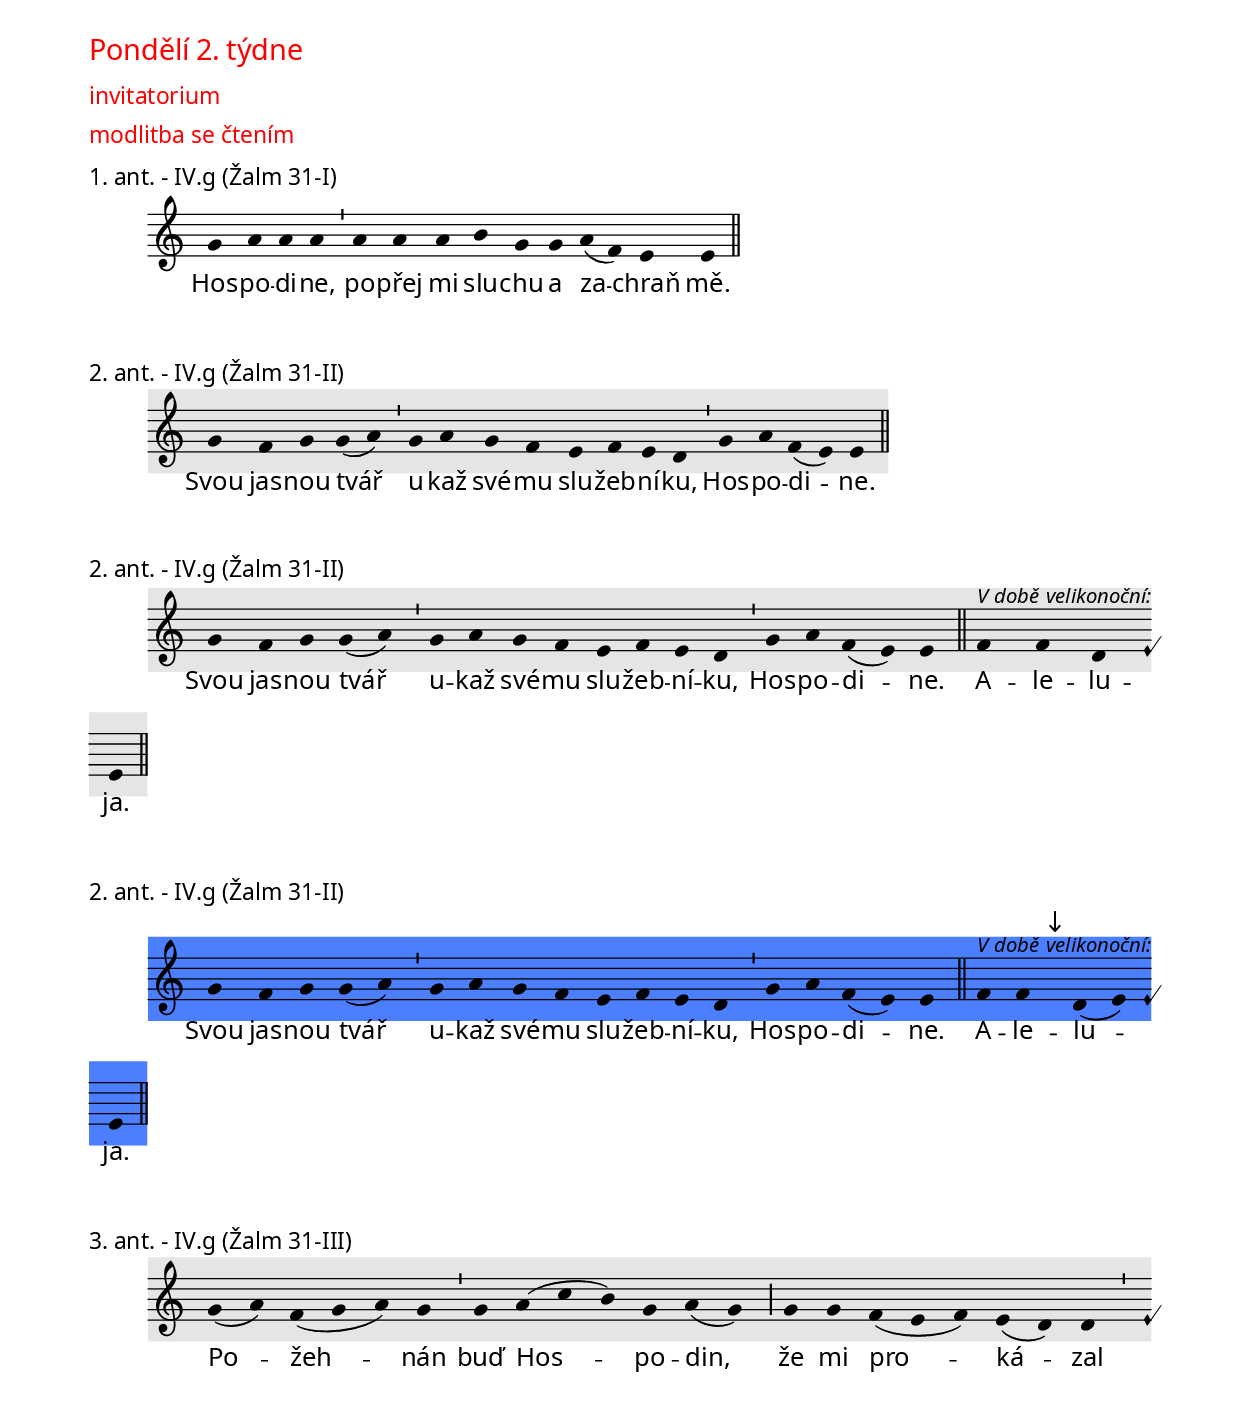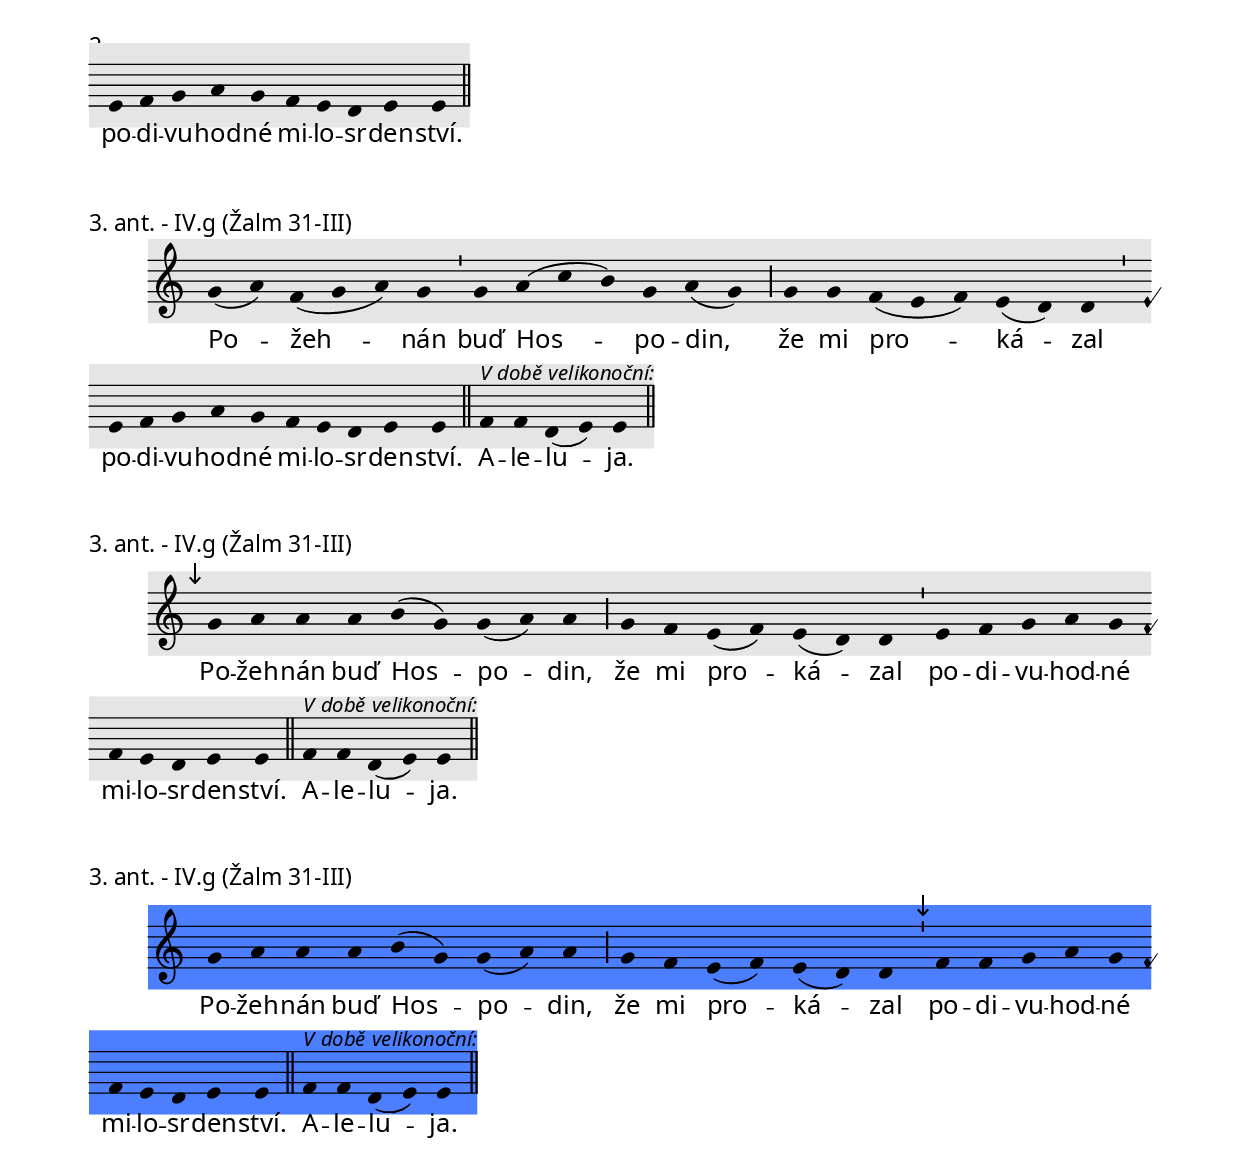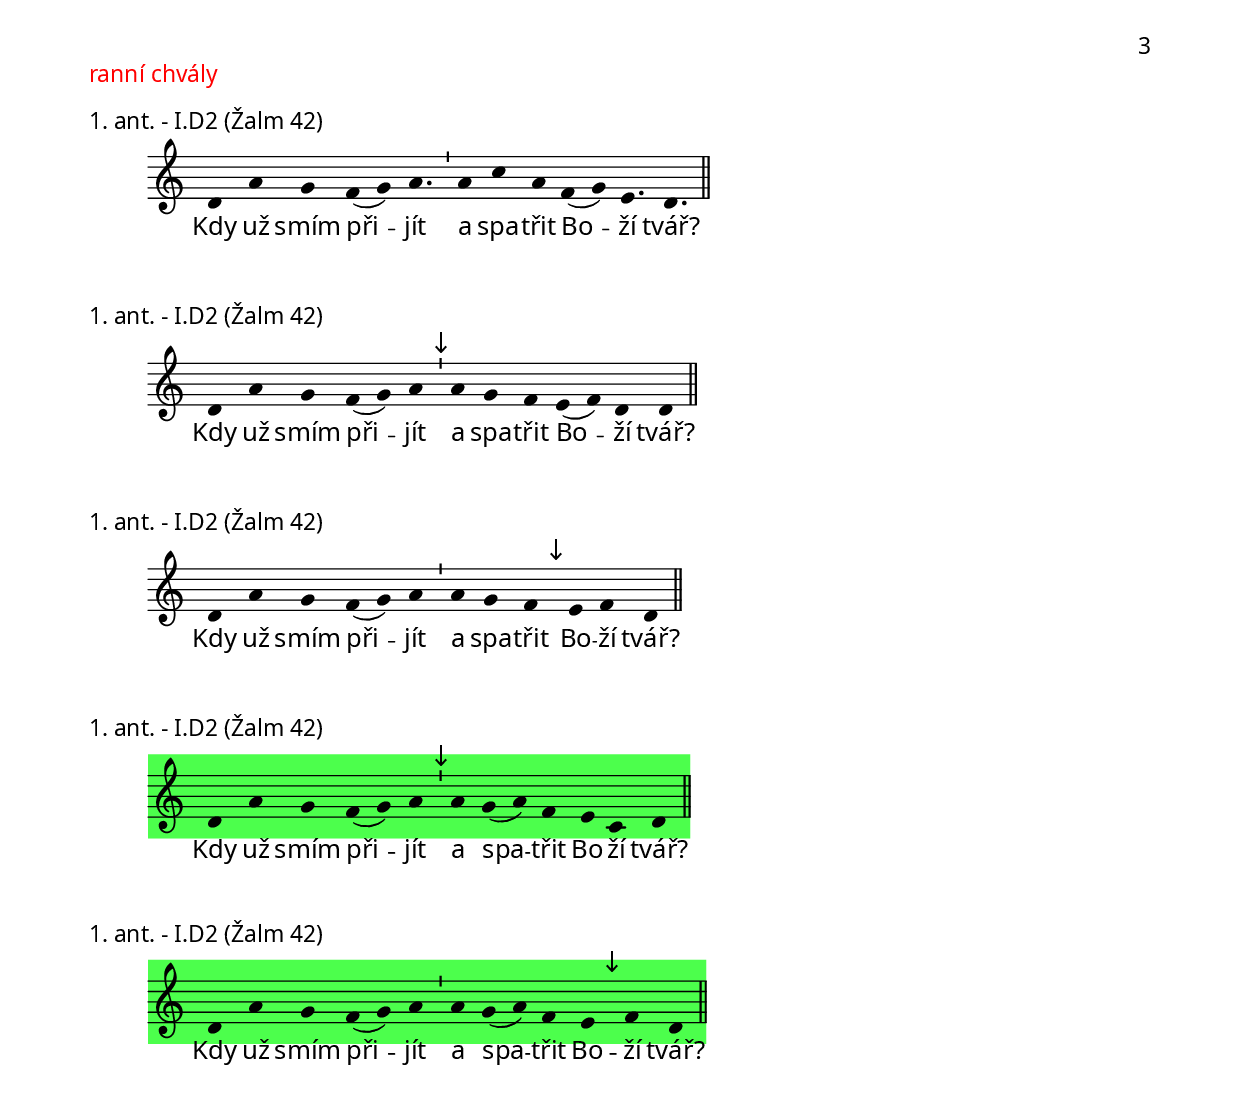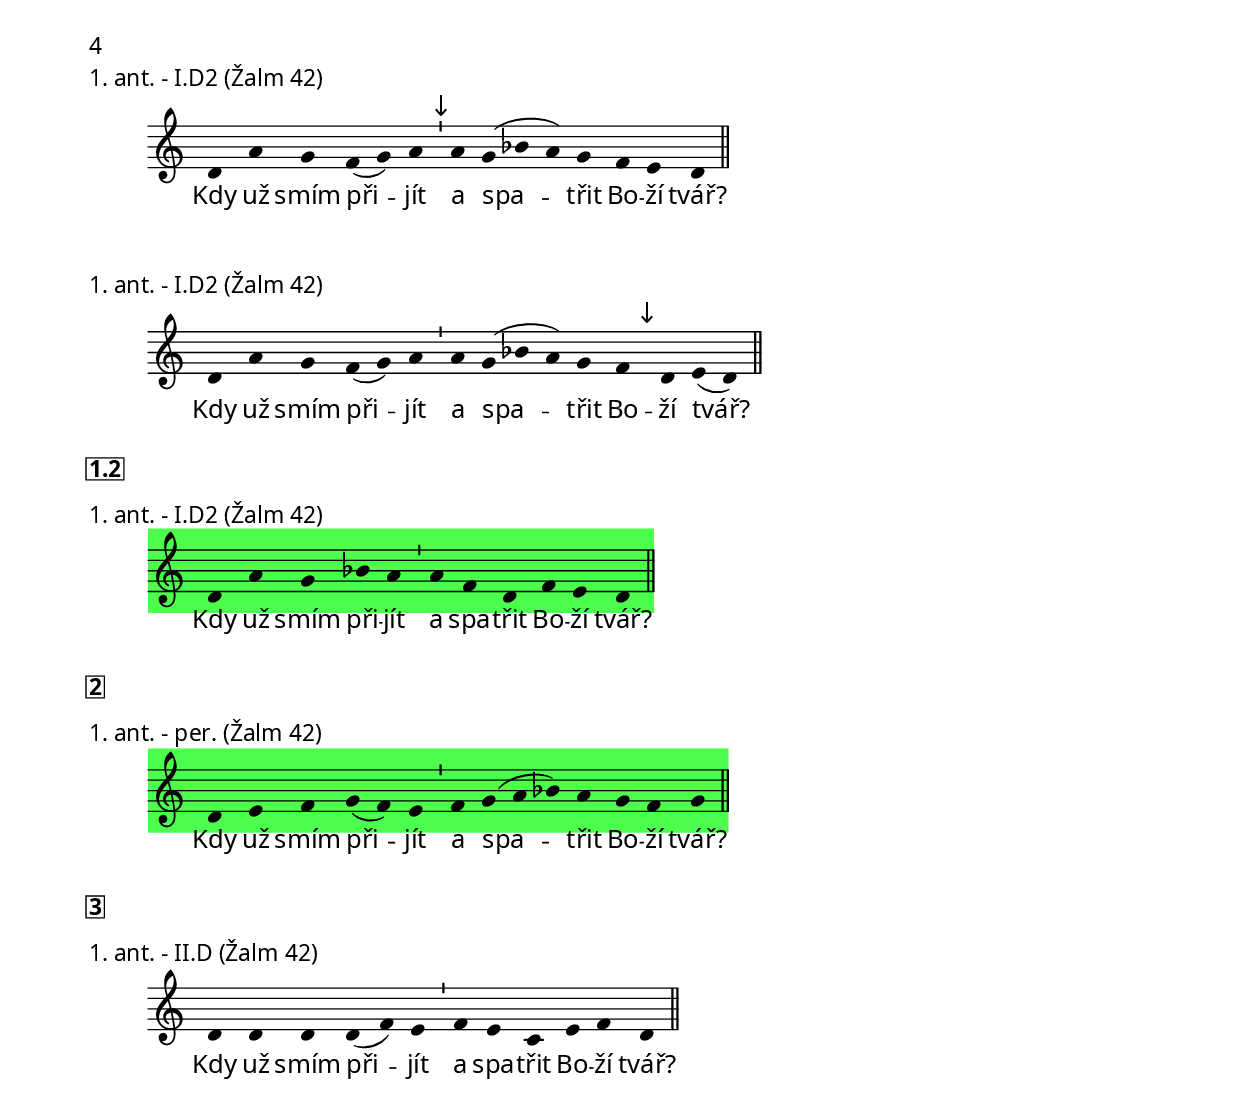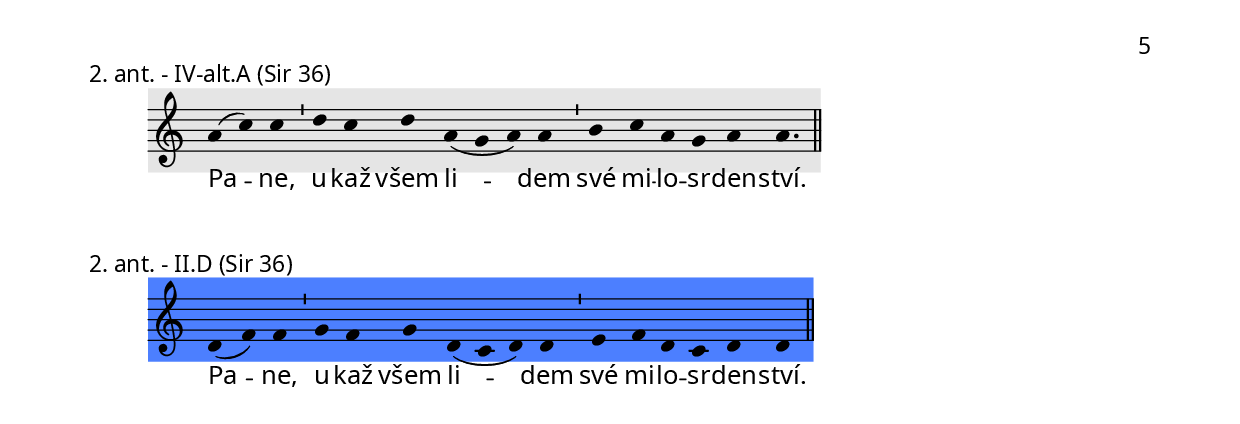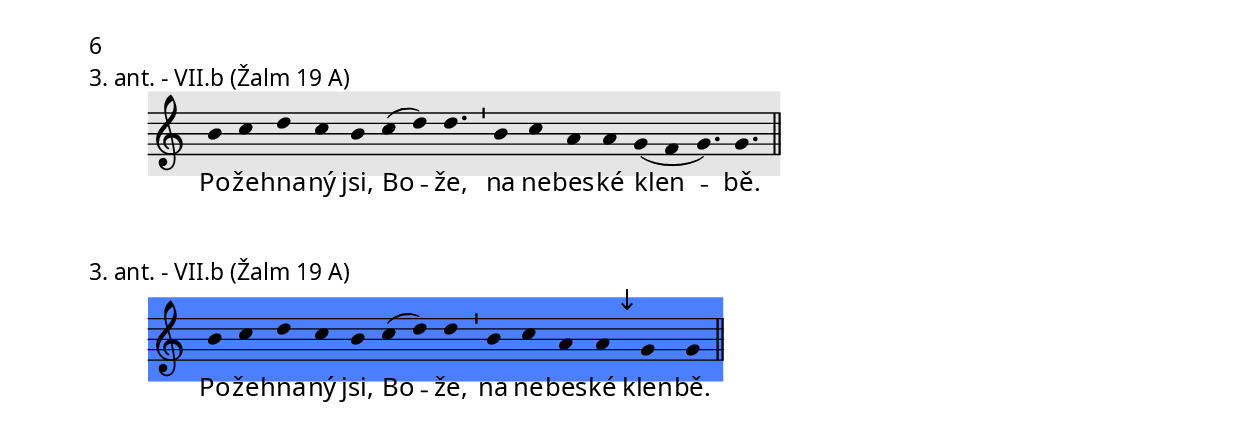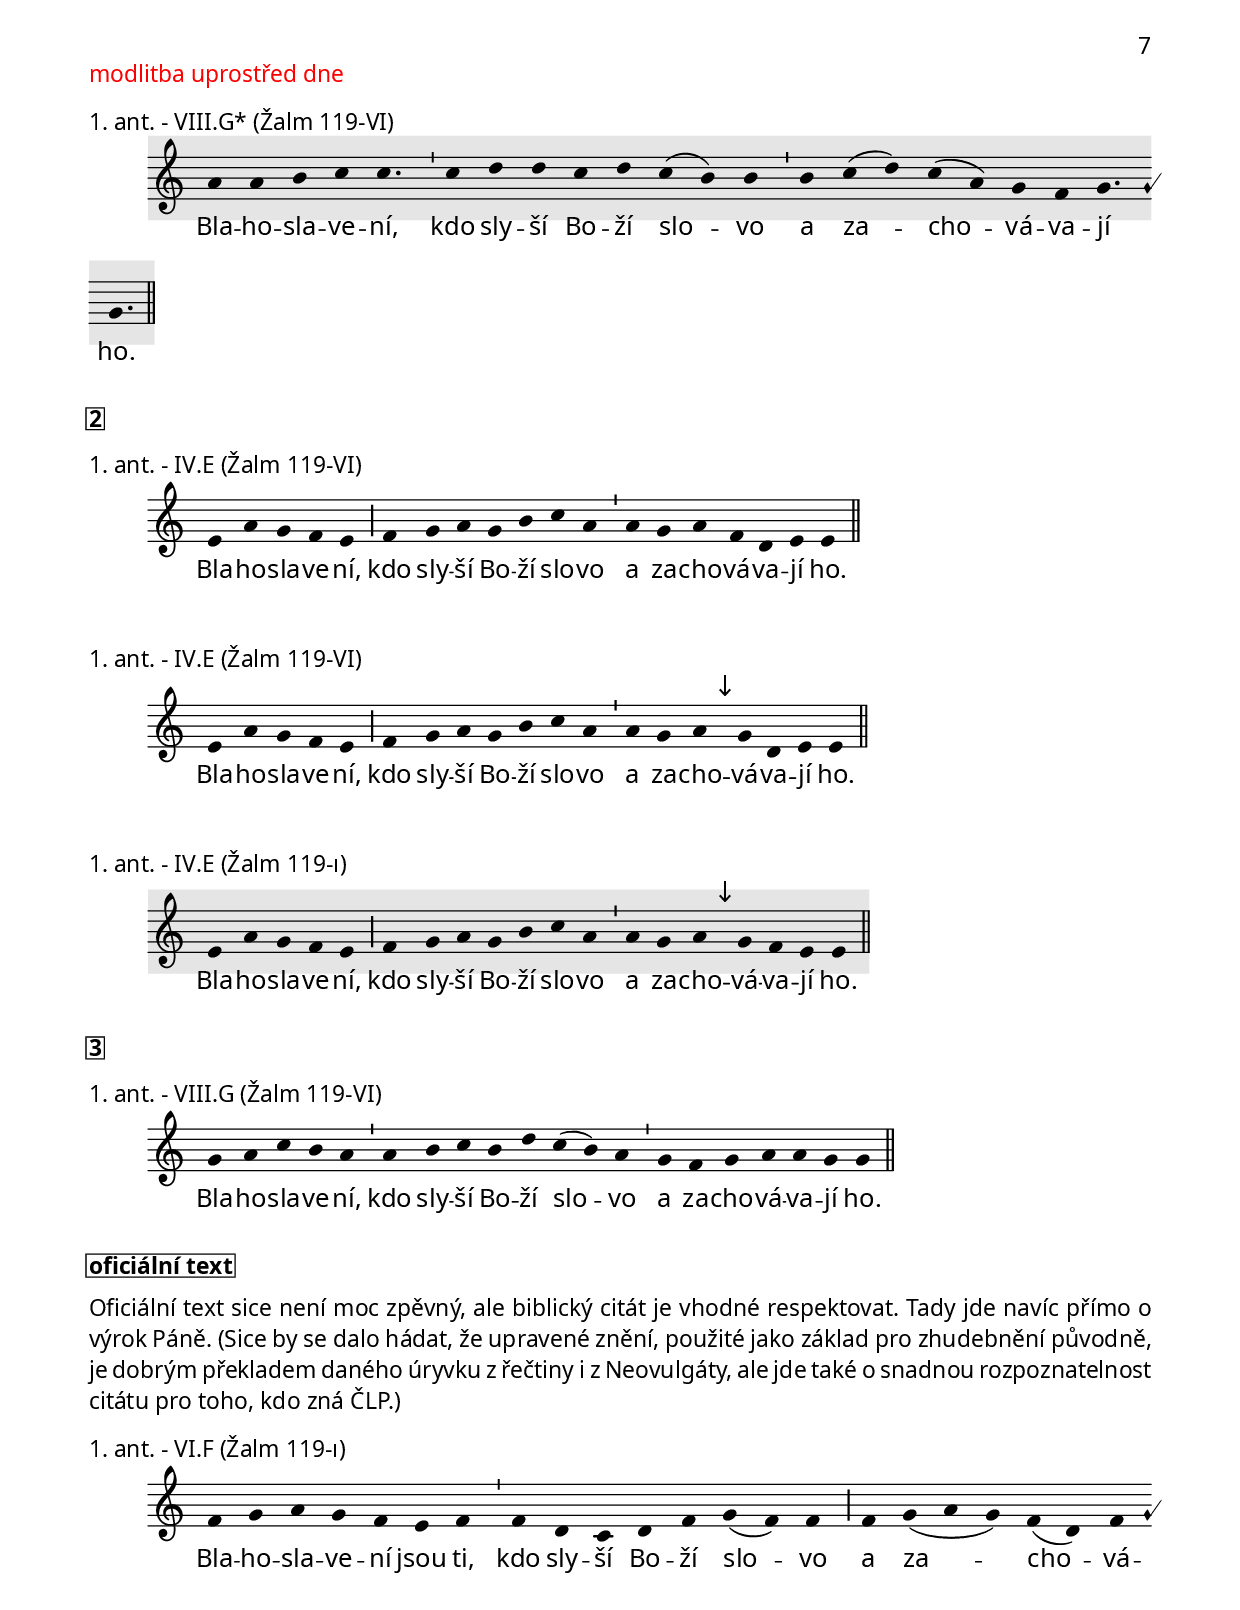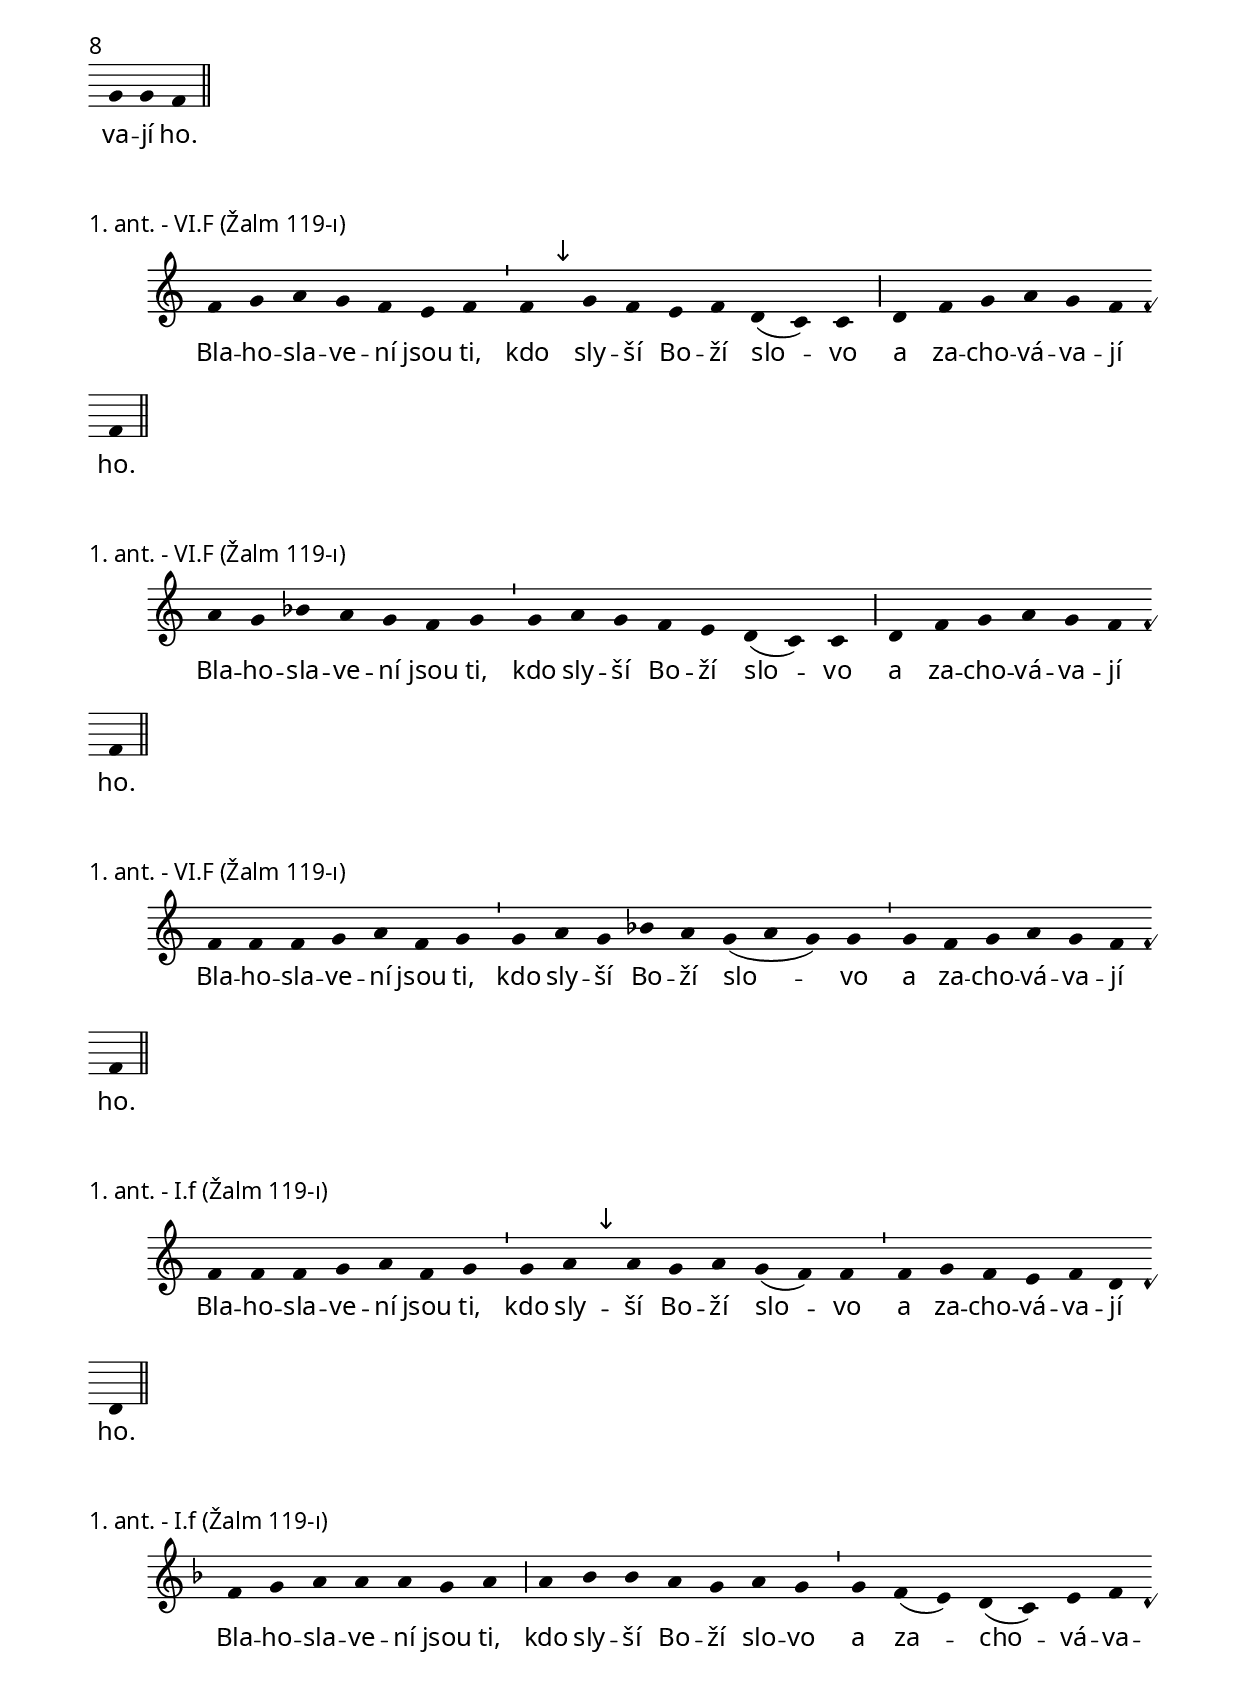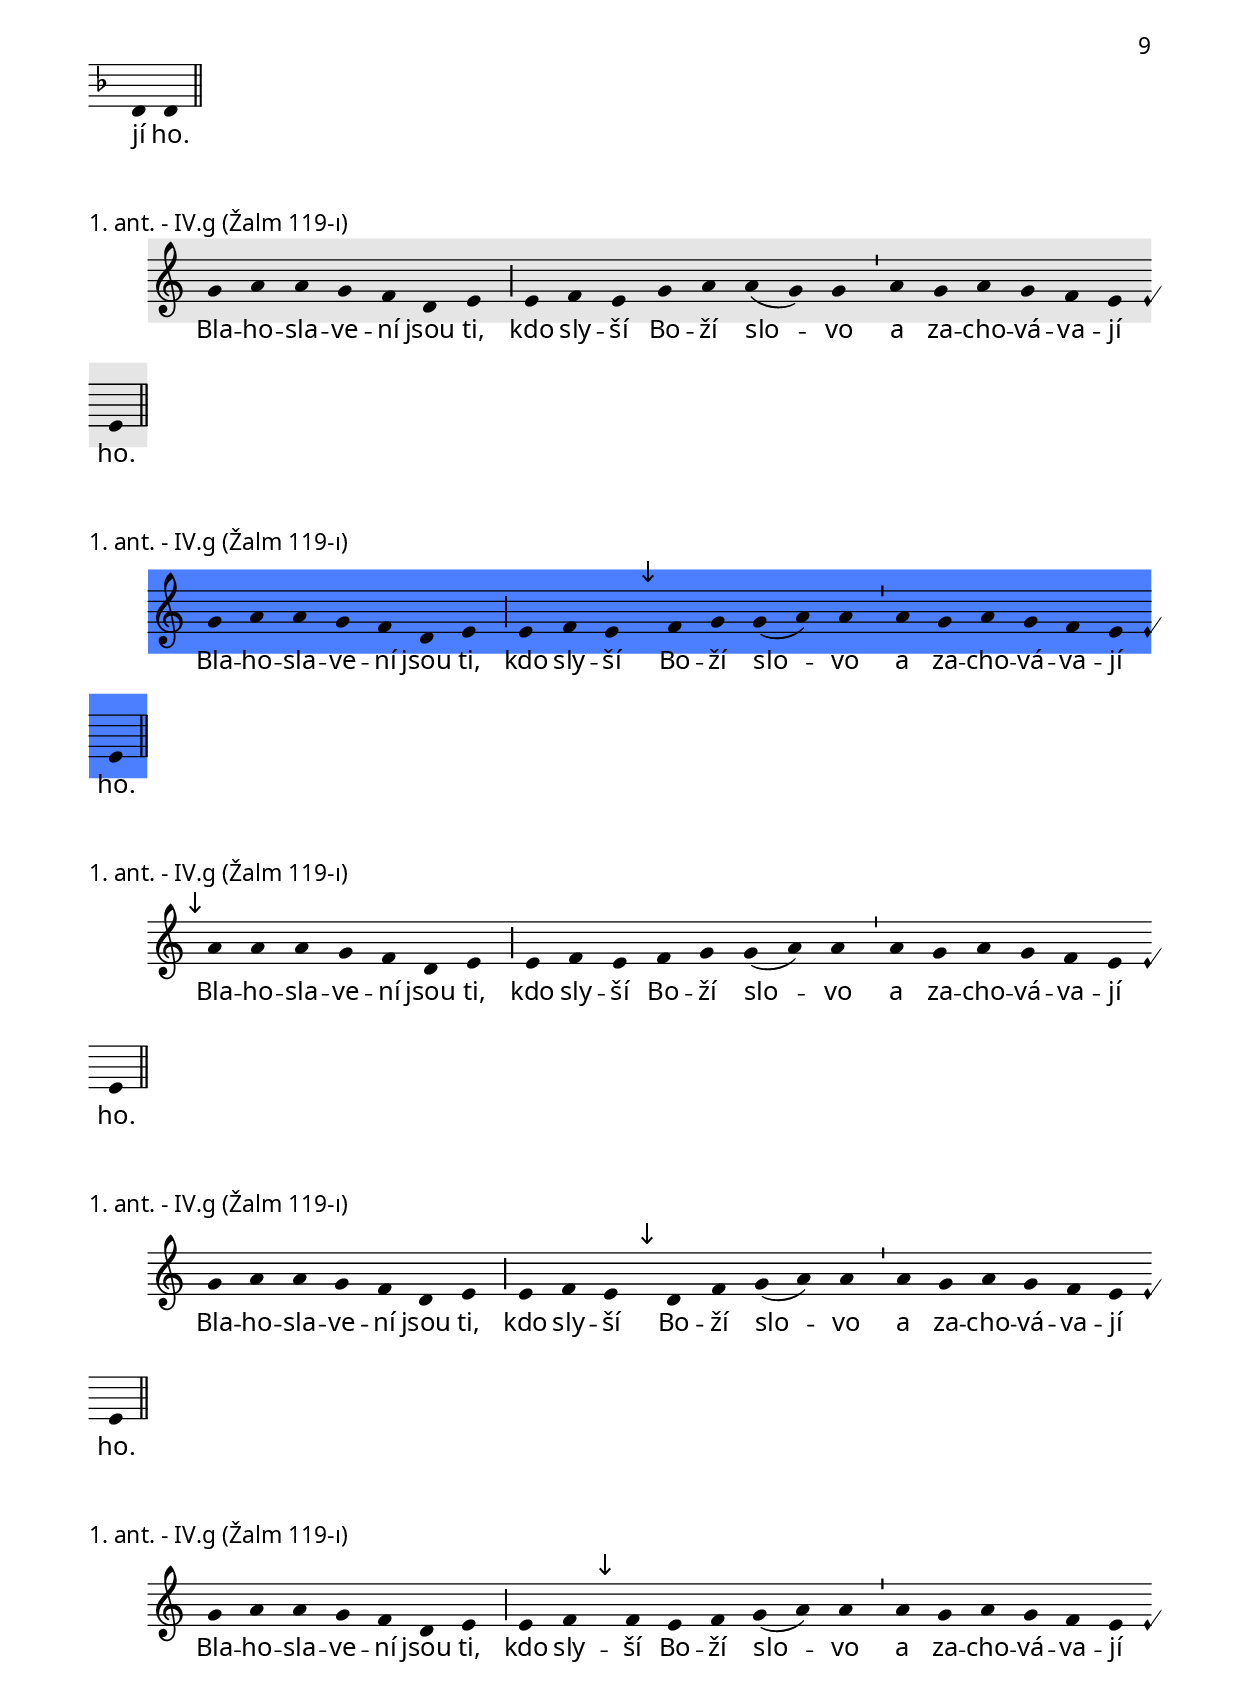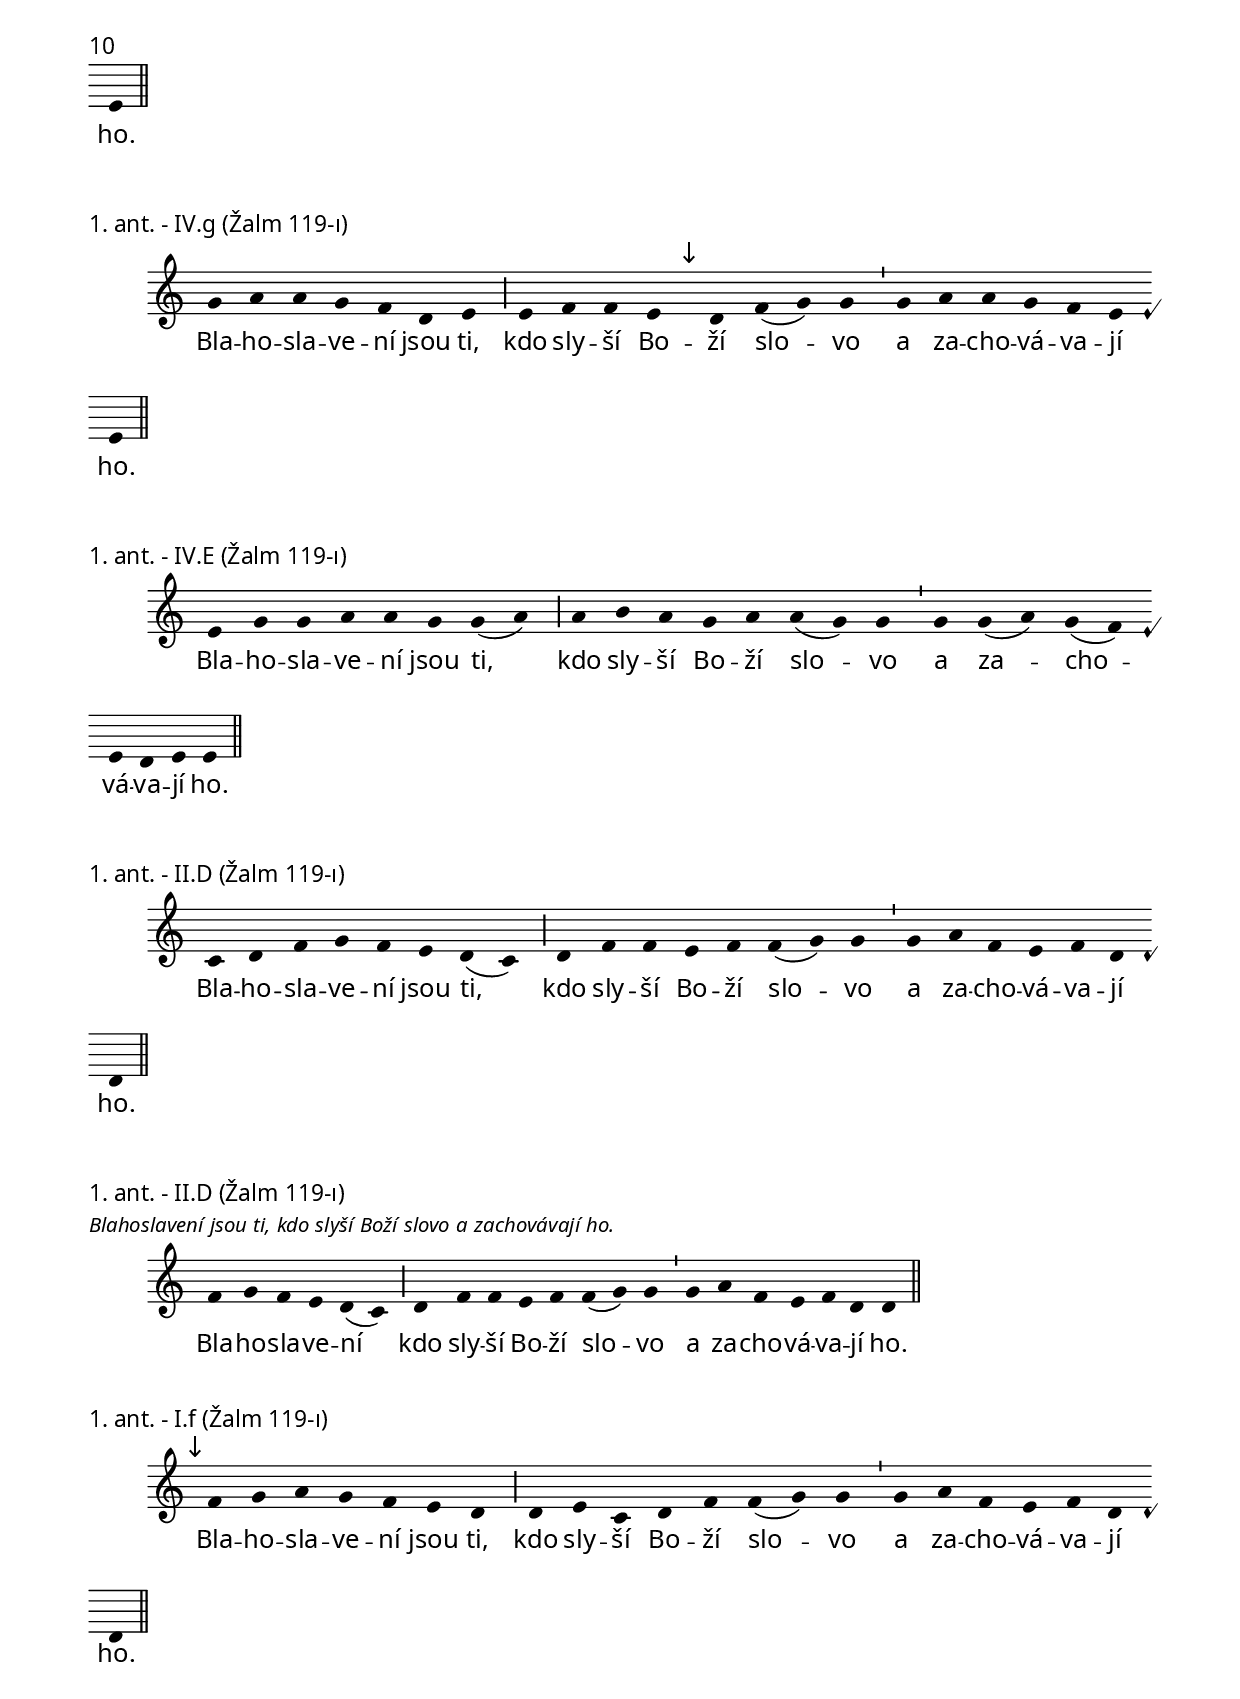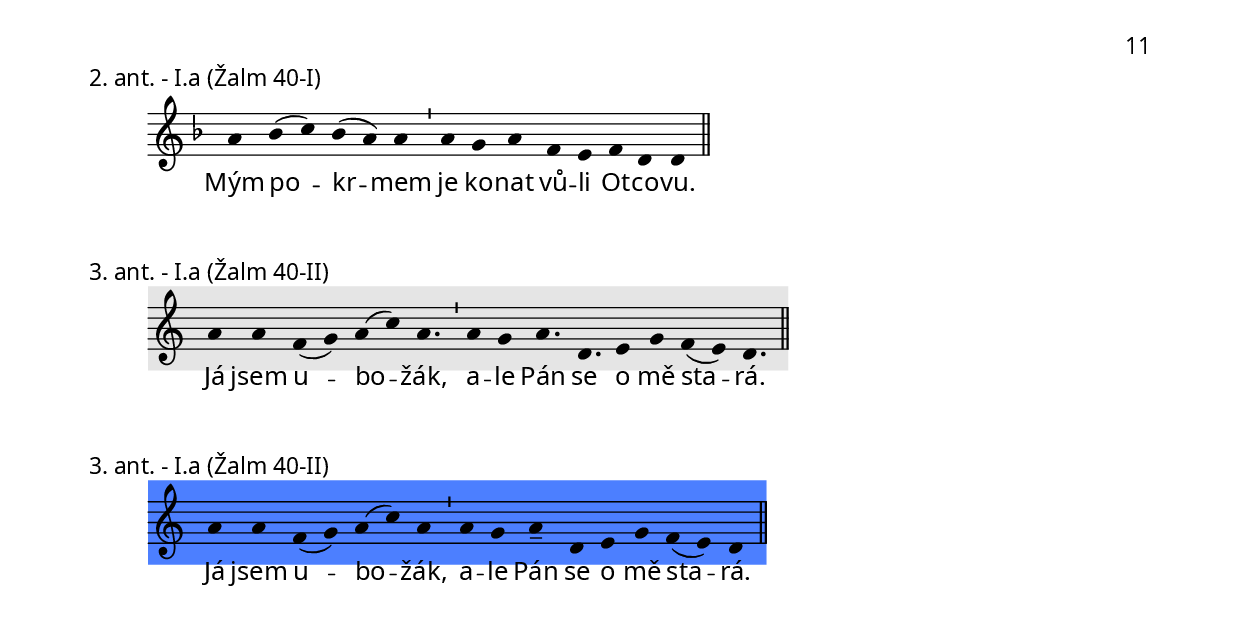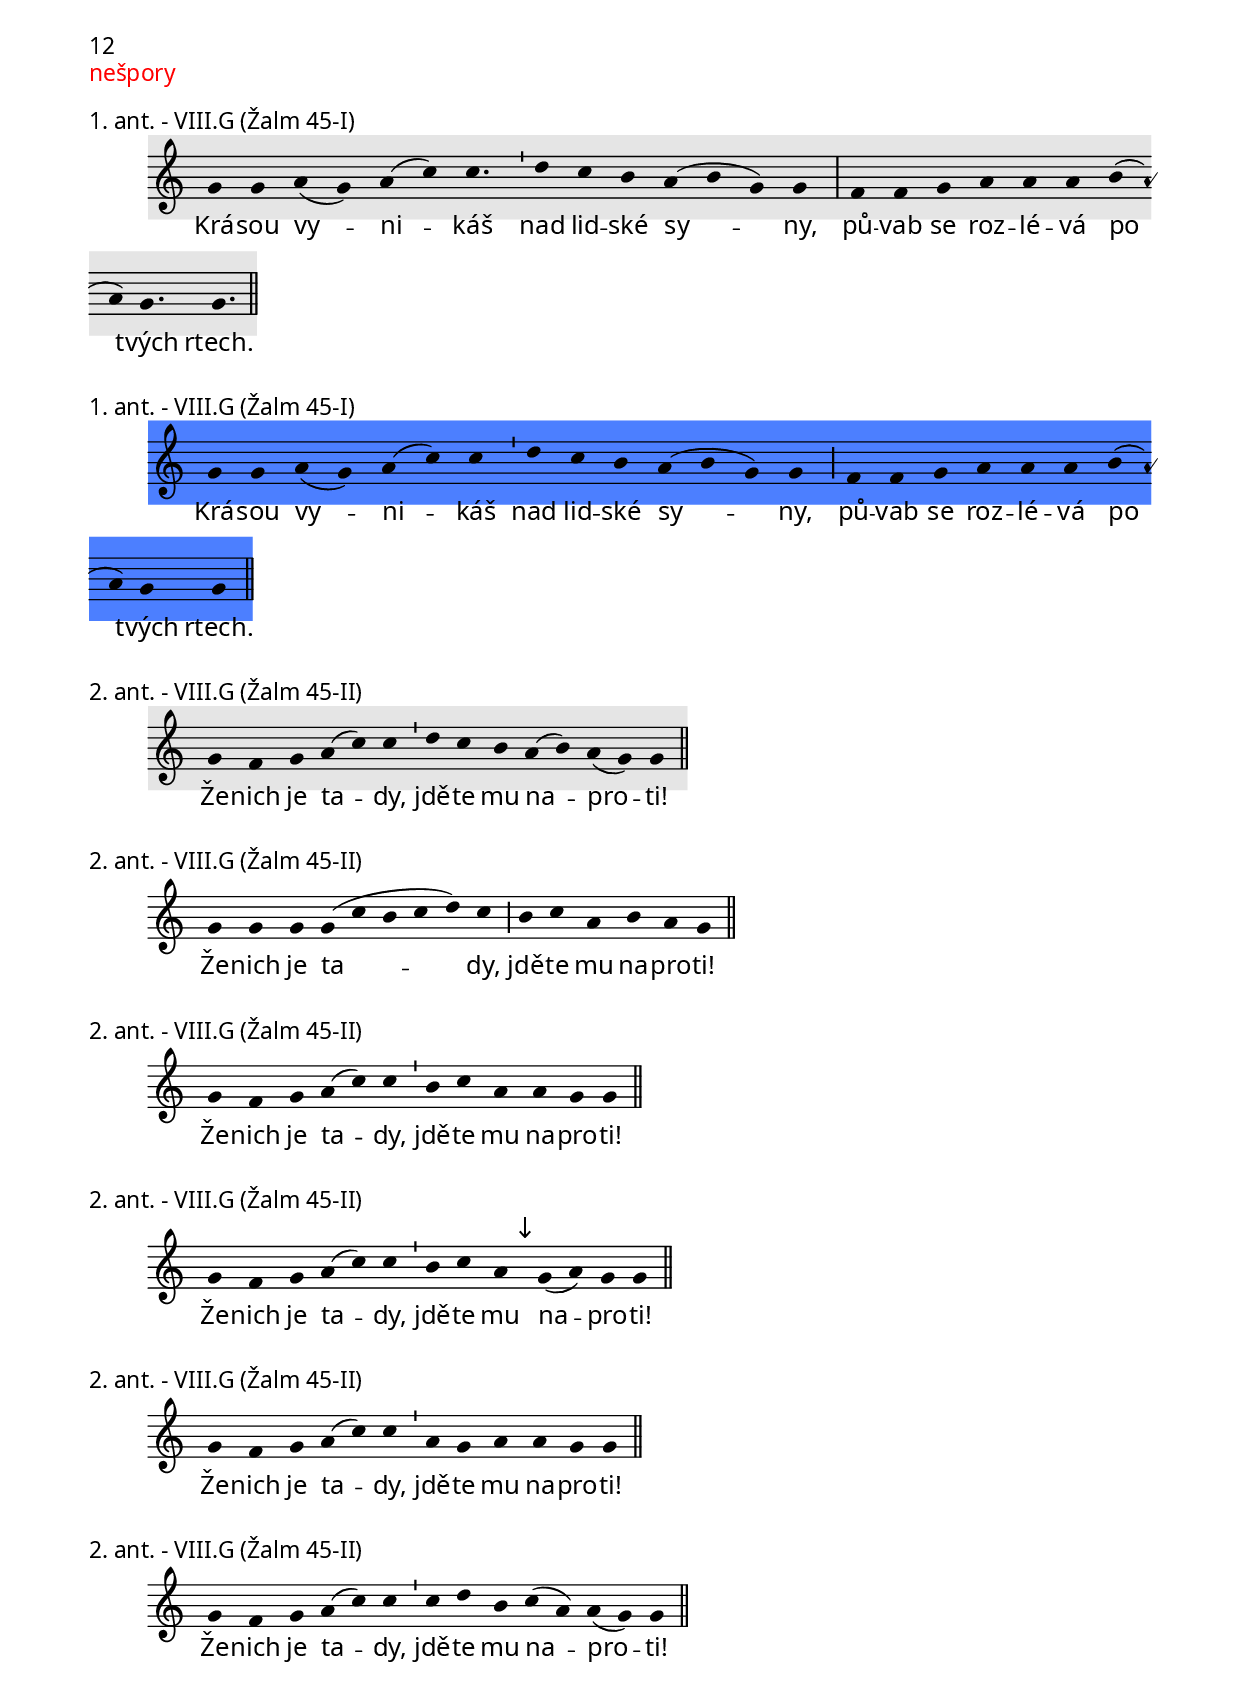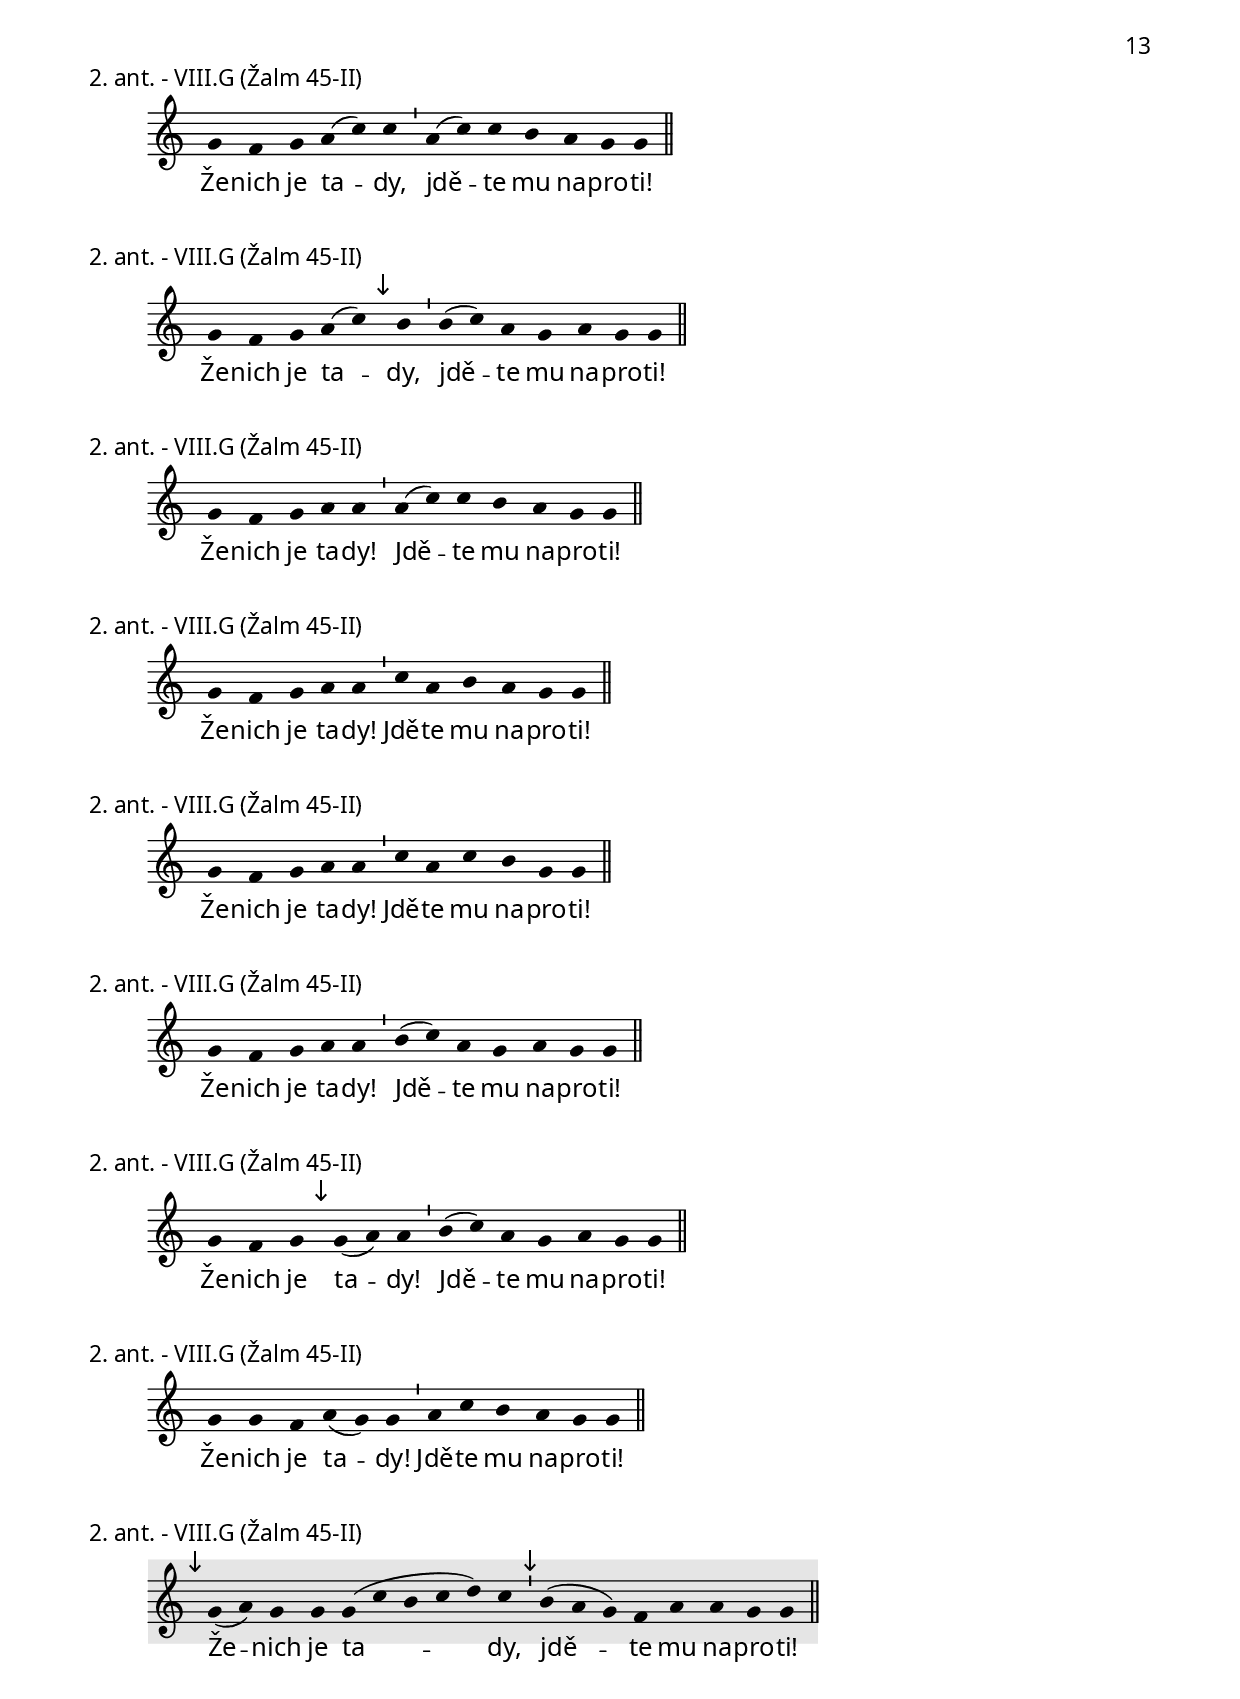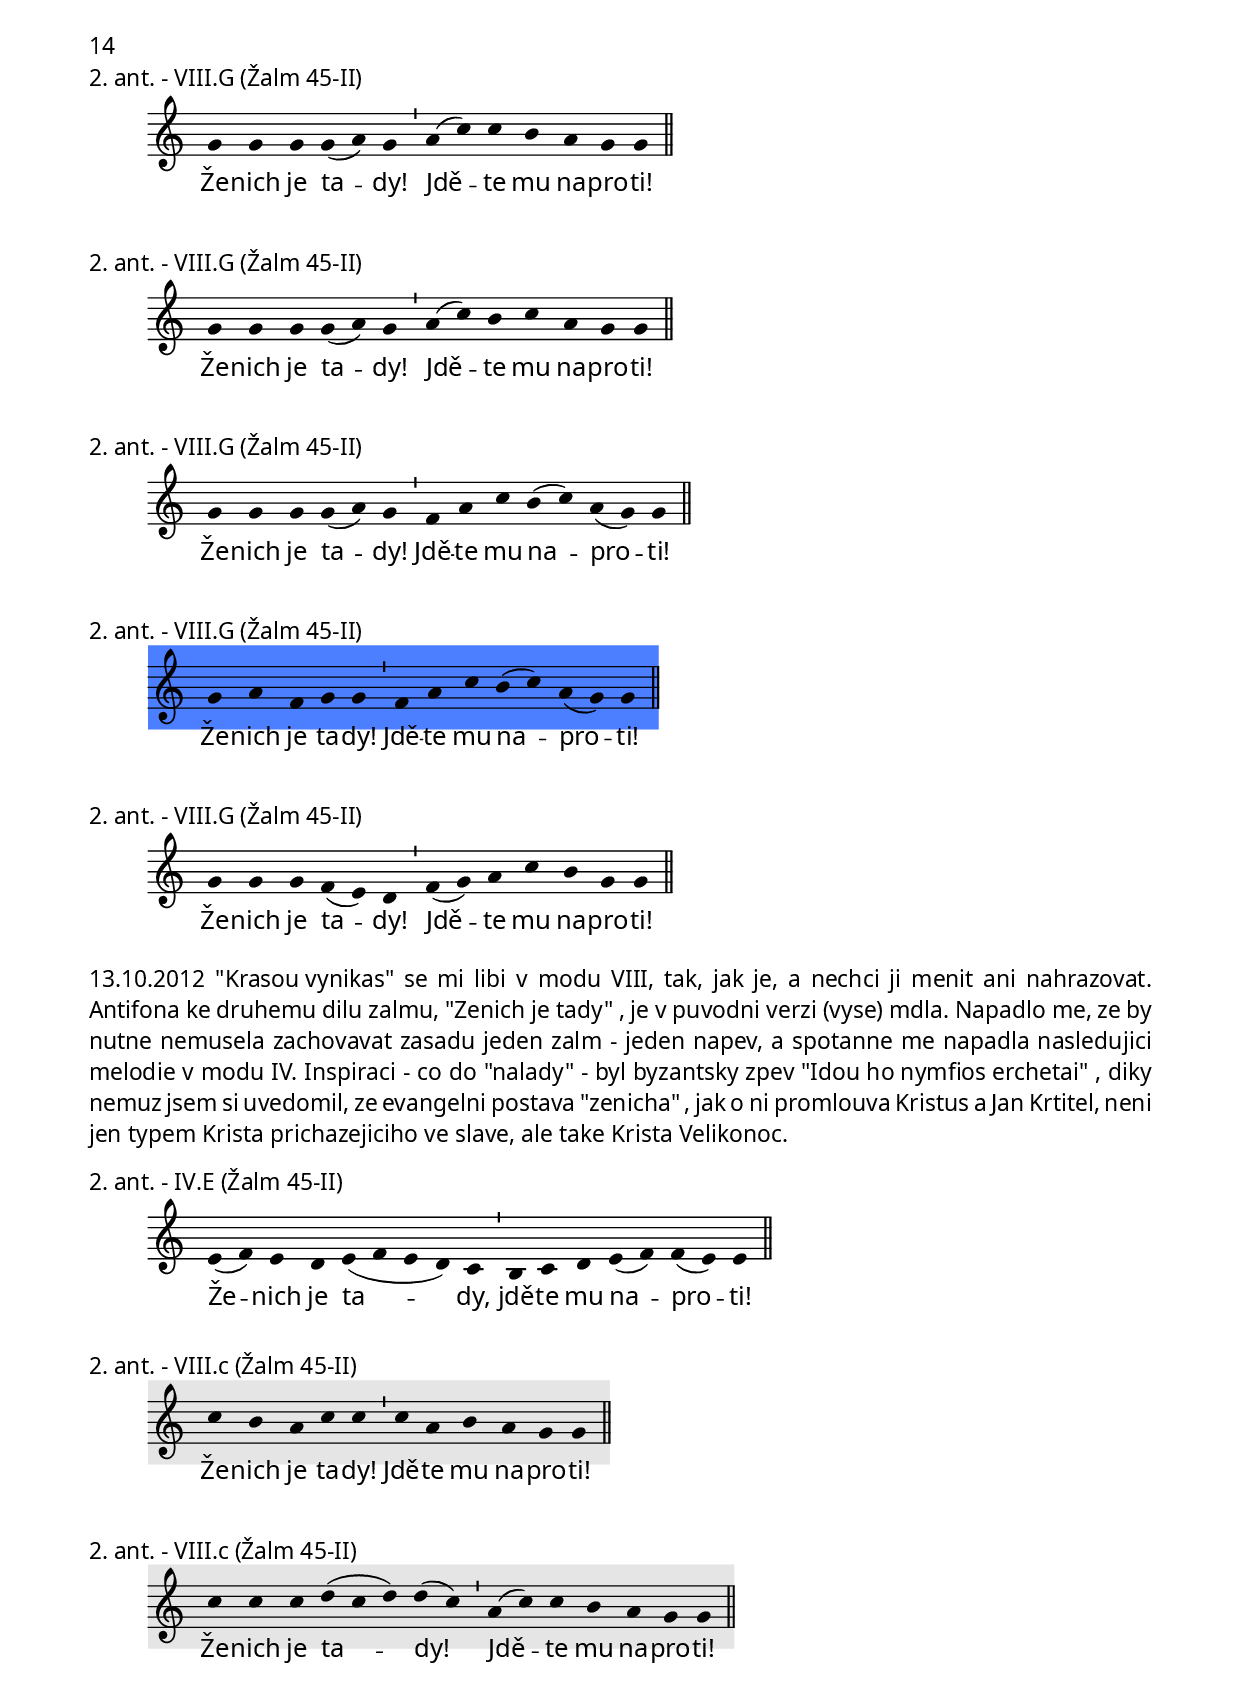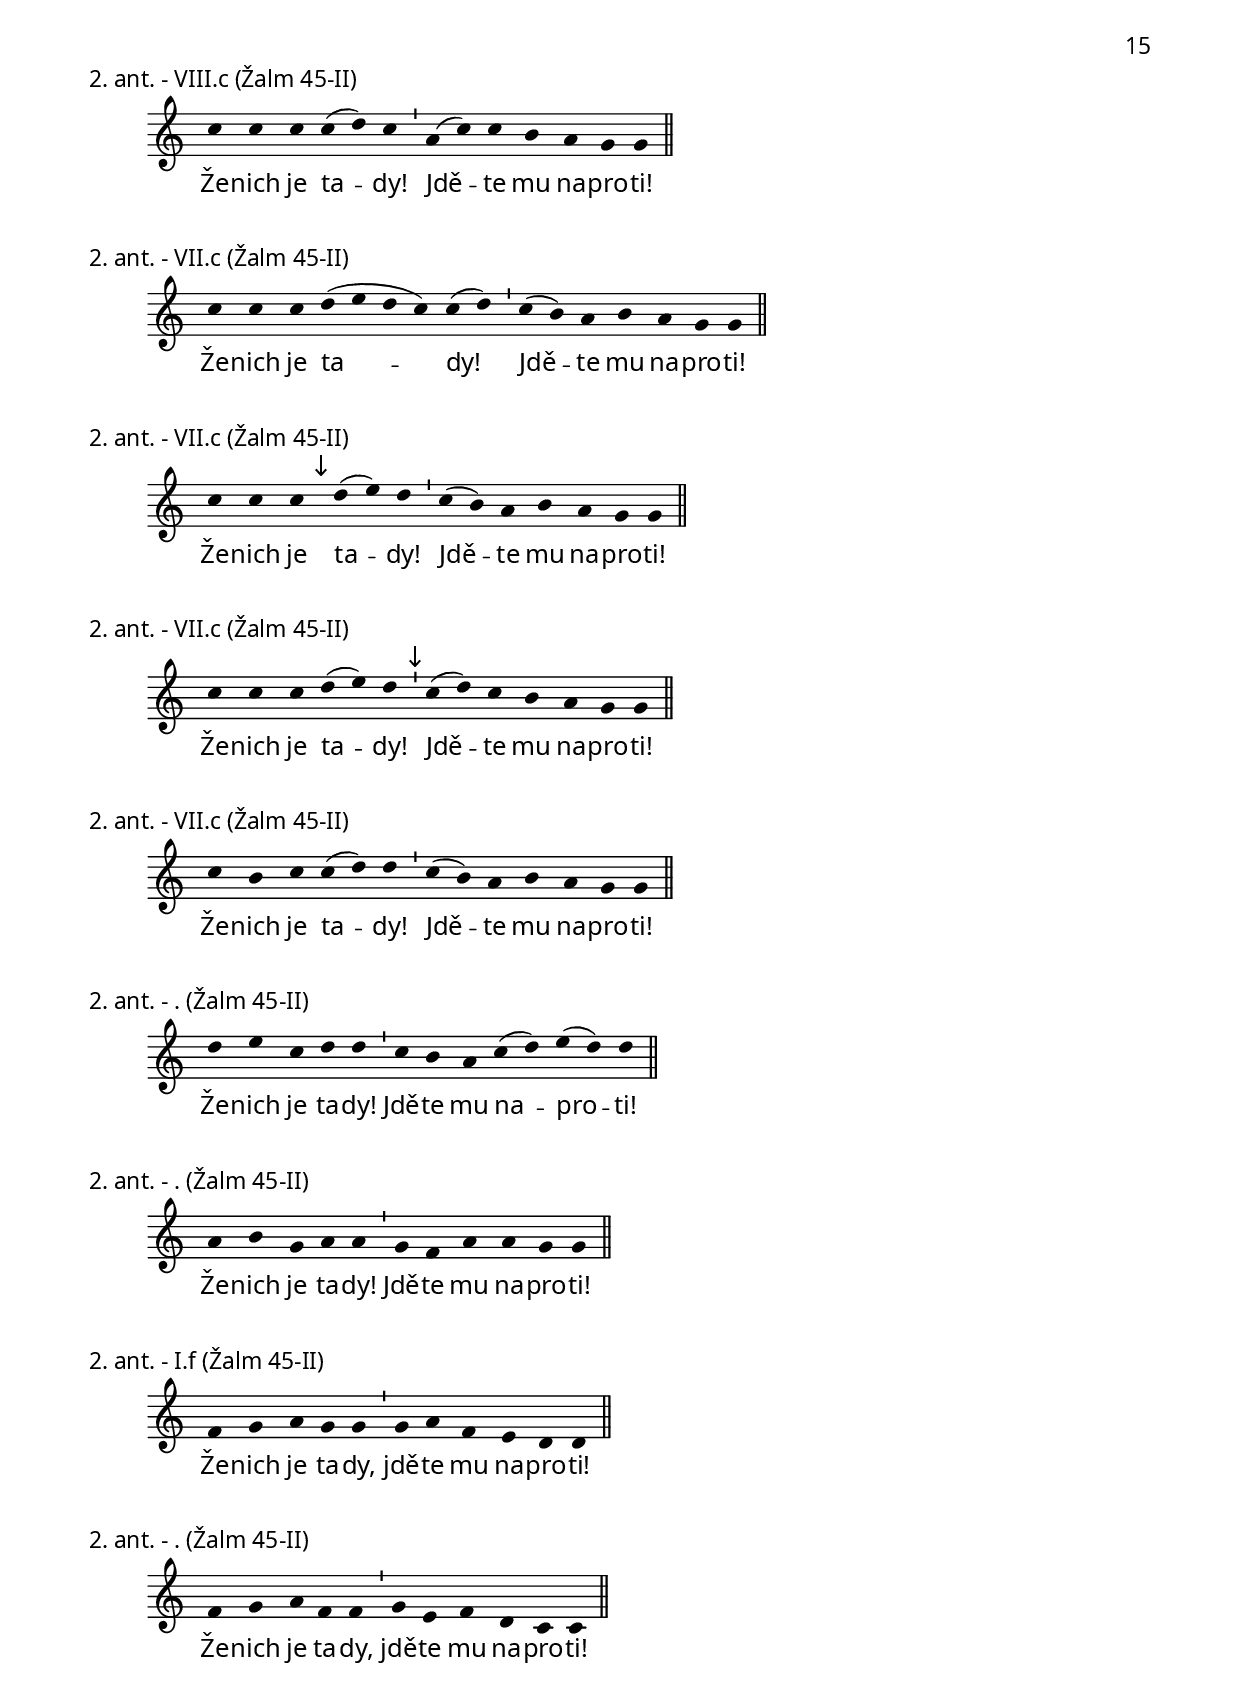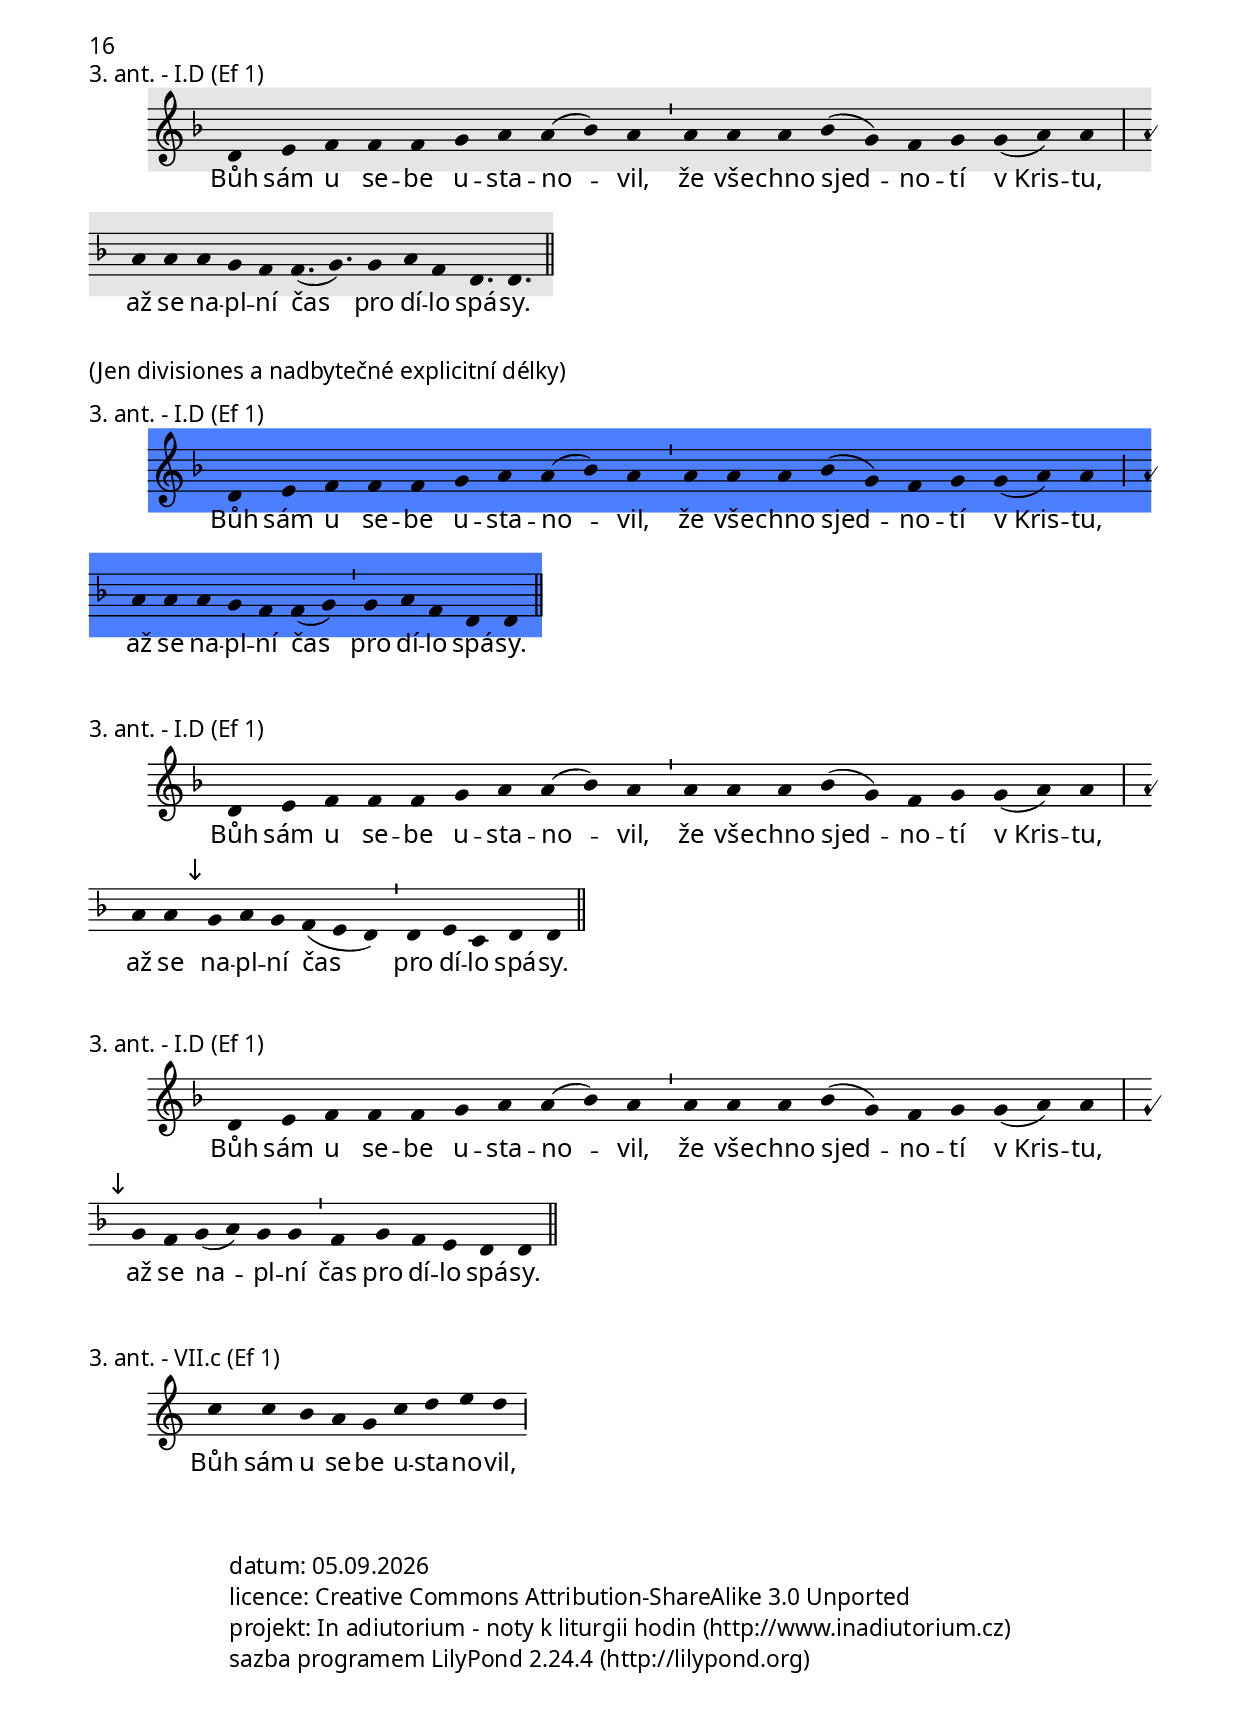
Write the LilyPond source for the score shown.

\include "../spolecne.ly"

\markup {\nadpisDen {Pondělí 2. týdne}}

\markup {\nadpisHodinka {"invitatorium"}}

%\score { \tIIpondeliInvitatorium }

\markup {\nadpisHodinka {"modlitba se čtením"}}

\score {
  \relative c'' {
    \choralniRezim
    g4 a a a \barMin
    a a a b g g a( f) e e \barFinalis
  }
  \addlyrics {
    Hos -- po -- di -- ne,
    po -- přej mi slu -- chu a za -- chraň mě.
  }
  \header {
    quid = "1. ant."
    modus = "IV"
    differentia = "g"
    psalmus = "Žalm 31-I"
    id = "cte-ant1"
    piece = \markup {\sestavTitulek}
  }
}

\score {
  \relative c'' {
    \zvyraznovacSedy
    \choralniRezim
    g4 f g g( a) \barMin
    g a g f e f e d \barMin
    g a f( e) e \barFinalis
  }
  \addlyrics {
    Svou jas -- nou tvář
    u -- kaž své -- mu slu -- žeb -- ní -- ku,
    Hos -- po -- di -- ne.
  }
  \header {
    quid = "2. ant."
    modus = "IV"
    differentia = "g"
    psalmus = "Žalm 31-II"
    id = "cte-ant2"
    piece = \markup {\sestavTitulek}
  }
}

\score {
  \relative c'' {
    \zvyraznovacSedy
    \choralniRezim
    g4 f g g( a) \barMin
    g a g f e f e d \barMin
    g a f( e) e \barFinalis

    f^\rubrVelikAleluja f d e \barFinalis
  }
  \addlyrics {
    Svou jas -- nou tvář
    u -- kaž své -- mu slu -- žeb -- ní -- ku,
    Hos -- po -- di -- ne.

    A -- le -- lu -- ja.
  }
  \header {
    quid = "2. ant."
    modus = "IV"
    differentia = "g"
    psalmus = "Žalm 31-II"
    id = "cte-ant2"
    piece = \markup {\sestavTitulek}
  }
}

\score {
  \relative c'' {
    \zvyraznovacModry
    \choralniRezim
    g4 f g g( a) \barMin
    g a g f e f e d \barMin
    g a f( e) e \barFinalis

    f^\rubrVelikAleluja f \mark\sipka d( e) e \barFinalis
  }
  \addlyrics {
    Svou jas -- nou tvář
    u -- kaž své -- mu slu -- žeb -- ní -- ku,
    Hos -- po -- di -- ne.

    A -- le -- lu -- ja.
  }
  \header {
    quid = "2. ant."
    modus = "IV"
    differentia = "g"
    psalmus = "Žalm 31-II"
    id = "cte-ant2"
    piece = \markup {\sestavTitulek}
  }
}

\score {
  \relative c'' {
    \zvyraznovacSedy
    \choralniRezim
    g4( a) f( g a) g \barMin g a( c b) g a( g) \barMaior
    g g f( e f) e( d) d \barMin
    e f g a g f e d e e \barFinalis
  }
  \addlyrics {
    Po -- žeh -- nán buď Hos -- po -- din,
    že mi pro -- ká -- zal
    po -- di -- vu -- hod -- né mi -- lo -- sr -- den -- ství.
  }
  \header {
    quid = "3. ant."
    modus = "IV"
    differentia = "g"
    psalmus = "Žalm 31-III"
    id = "cte-ant3"
    piece = \markup {\sestavTitulek}
  }
}

\score {
  \relative c'' {
    \zvyraznovacSedy
    \choralniRezim
    g4( a) f( g a) g \barMin g a( c b) g a( g) \barMaior
    g g f( e f) e( d) d \barMin
    e f g a g f e d e e \barFinalis

    f^\rubrVelikAleluja f d( e) e \barFinalis
  }
  \addlyrics {
    Po -- žeh -- nán buď Hos -- po -- din,
    že mi pro -- ká -- zal
    po -- di -- vu -- hod -- né mi -- lo -- sr -- den -- ství.

    A -- le -- lu -- ja.
  }
  \header {
    quid = "3. ant."
    modus = "IV"
    differentia = "g"
    psalmus = "Žalm 31-III"
    id = "cte-ant3"
    piece = \markup {\sestavTitulek}
  }
}

\score {
  \relative c'' {
    \zvyraznovacSedy
    \choralniRezim
    \mark\sipka g4 a a a b( g) g( a) a \barMaior
    g f e( f) e( d) d \barMin
    e f g a g f e d e e \barFinalis

    f^\rubrVelikAleluja f d( e) e \barFinalis
  }
  \addlyrics {
    Po -- žeh -- nán buď Hos -- po -- din,
    že mi pro -- ká -- zal
    po -- di -- vu -- hod -- né mi -- lo -- sr -- den -- ství.

    A -- le -- lu -- ja.
  }
  \header {
    quid = "3. ant."
    modus = "IV"
    differentia = "g"
    psalmus = "Žalm 31-III"
    placet = "_podivuhodné_ se celkem těžko zpívá"
    id = "cte-ant3"
    piece = \markup {\sestavTitulek}
  }
}

\score {
  \relative c'' {
    \zvyraznovacModry
    \choralniRezim
    g4 a a a b( g) g( a) a \barMaior
    g f e( f) e( d) d \barMin
    \mark\sipka f f g a g f e d e e \barFinalis

    f^\rubrVelikAleluja f d( e) e \barFinalis
  }
  \addlyrics {
    Po -- žeh -- nán buď Hos -- po -- din,
    že mi pro -- ká -- zal
    po -- di -- vu -- hod -- né mi -- lo -- sr -- den -- ství.

    A -- le -- lu -- ja.
  }
  \header {
    quid = "3. ant."
    modus = "IV"
    differentia = "g"
    psalmus = "Žalm 31-III"
    id = "cte-ant3"
    piece = \markup {\sestavTitulek}
  }
}

\pageBreak

\markup {\nadpisHodinka {"ranní chvály"}}

\score {
  \relative c' {
    \choralniRezim
    d4 a' g f( g) a4. \barMin a4 c a f( g) e4. d \barFinalis
  }
  \addlyrics {
    Kdy už smím při -- jít a spa -- třit Bo -- ží tvář?
  }
  \header {
    quid = "1. ant."
    modus = "I"
    differentia = "D2"
    psalmus = "Žalm 42"
    id = "rch-ant1"
    piece = \markup {\sestavTitulek}
  }
}

\score {
  \relative c' {
    \choralniRezim
    d4 a' g f( g) a \barMin
    \mark\sipka a g f e( f) d d \barFinalis
  }
  \addlyrics {
    Kdy už smím při -- jít
    a spa -- třit Bo -- ží tvář?
  }
  \header {
    quid = "1. ant."
    modus = "I"
    differentia = "D2"
    psalmus = "Žalm 42"
    id = "rch-ant1"
    piece = \markup {\sestavTitulek}
  }
}

\score {
  \relative c' {
    \choralniRezim
    d4 a' g f( g) a \barMin
    a g f \mark\sipka e f d \barFinalis
  }
  \addlyrics {
    Kdy už smím při -- jít
    a spa -- třit Bo -- ží tvář?
  }
  \header {
    quid = "1. ant."
    modus = "I"
    differentia = "D2"
    psalmus = "Žalm 42"
    id = "rch-ant1"
    piece = \markup {\sestavTitulek}
  }
}

\score {
  \relative c' {
    \zvyraznovacZeleny
    \choralniRezim
    d4 a' g f( g) a \barMin
    \mark\sipka a g( a) f e c d \barFinalis
  }
  \addlyrics {
    Kdy už smím při -- jít
    a spa -- třit Bo -- ží tvář?
  }
  \header {
    quid = "1. ant."
    modus = "I"
    differentia = "D2"
    psalmus = "Žalm 42"
    id = "rch-ant1"
    piece = \markup {\sestavTitulek}
  }
}

\score {
  \relative c' {
    \zvyraznovacZeleny
    \choralniRezim
    d4 a' g f( g) a \barMin
    a g( a) f e \mark\sipka f d \barFinalis
  }
  \addlyrics {
    Kdy už smím při -- jít
    a spa -- třit Bo -- ží tvář?
  }
  \header {
    quid = "1. ant."
    modus = "I"
    differentia = "D2"
    psalmus = "Žalm 42"
    id = "rch-ant1"
    piece = \markup {\sestavTitulek}
  }
}

\score {
  \relative c' {
    \choralniRezim
    d4 a' g f( g) a \barMin
    \mark\sipka a g( bes a) g f e d \barFinalis
  }
  \addlyrics {
    Kdy už smím při -- jít
    a spa -- třit Bo -- ží tvář?
  }
  \header {
    quid = "1. ant."
    modus = "I"
    differentia = "D2"
    psalmus = "Žalm 42"
    id = "rch-ant1"
    piece = \markup {\sestavTitulek}
  }
}

\score {
  \relative c' {
    \choralniRezim
    d4 a' g f( g) a \barMin
    a g( bes a) g f \mark\sipka d e( d) \barFinalis
  }
  \addlyrics {
    Kdy už smím při -- jít
    a spa -- třit Bo -- ží tvář?
  }
  \header {
    quid = "1. ant."
    modus = "I"
    differentia = "D2"
    psalmus = "Žalm 42"
    id = "rch-ant1"
    piece = \markup {\sestavTitulek}
  }
}

\markup\nadpisSkupiny 1.2

\score {
  \relative c' {
    \zvyraznovacZeleny
    \choralniRezim
    d4 a' g bes a \barMin
    a f d f e d \barFinalis
  }
  \addlyrics {
    Kdy už smím při -- jít
    a spa -- třit Bo -- ží tvář?
  }
  \header {
    quid = "1. ant."
    modus = "I"
    differentia = "D2"
    psalmus = "Žalm 42"
    id = "rch-ant1"
    piece = \markup {\sestavTitulek}
  }
}

\markup\nadpisSkupiny 2

\score {
  \relative c' {
    \zvyraznovacZeleny
    \choralniRezim
    d4 e f g( f) e \barMin
    f g( a bes) a g f g \barFinalis
  }
  \addlyrics {
    Kdy už smím při -- jít
    a spa -- třit Bo -- ží tvář?
  }
  \header {
    quid = "1. ant."
    modus = "per"
    differentia = ""
    psalmus = "Žalm 42"
    id = "rch-ant1"
    piece = \markup {\sestavTitulek}
  }
}

\markup\nadpisSkupiny 3

\score {
  \relative c' {
    \choralniRezim
    d4 d d d( f) e \barMin
    f e c e f d \barFinalis
  }
  \addlyrics {
    Kdy už smím při -- jít
    a spa -- třit Bo -- ží tvář?
  }
  \header {
    quid = "1. ant."
    modus = "II"
    differentia = "D"
    psalmus = "Žalm 42"
    id = "rch-ant1"
    piece = \markup {\sestavTitulek}
  }
}

\pageBreak

\score {
  \relative c'' {
    \zvyraznovacSedy
    \choralniRezim
    a4( c) c \barMin d c d a( g a) a \barMin b c a g a a4. \barFinalis
  }
  \addlyrics {
    Pa -- ne, u -- kaž všem li -- dem své mi -- lo -- sr -- den -- ství.
  }
  \header {
    quid = "2. ant."
    modus = "IV-alt"
    differentia = "A"
    psalmus = "Sir 36"
    id = "rch-ant2"
    piece = \markup {\sestavTitulek}
  }
}

\score {
  \relative c' {
    \zvyraznovacModry
    \choralniRezim
    d4( f) f \barMin g f g d( c d) d \barMin e f d c d d \barFinalis
  }
  \addlyrics {
    Pa -- ne, u -- kaž všem li -- dem své mi -- lo -- sr -- den -- ství.
  }
  \header {
    quid = "2. ant."
    modus = "II"
    differentia = "D"
    psalmus = "Sir 36"
    id = "rch-ant2"
    piece = \markup {\sestavTitulek}
  }
}

\pageBreak

\score {
  \relative c'' {
    \zvyraznovacSedy
    \choralniRezim
    b4 c d c b c( d) d4. \barMin b4 c a a g( f g4.) g \barFinalis
  }
  \addlyrics {
    Po -- že -- hna -- ný jsi, Bo -- že, na ne -- bes -- ké klen -- bě.
  }
  \header {
    quid = "3. ant."
    modus = "VII"
    differentia = "b"
    psalmus = "Žalm 19 A"
    id = "rch-ant3"
    piece = \markup {\sestavTitulek}
  }
}

\score {
  \relative c'' {
    \zvyraznovacModry
    \choralniRezim
    b4 c d c b c( d) d \barMin b4 c a a \mark\sipka g g \barFinalis
  }
  \addlyrics {
    Po -- že -- hna -- ný jsi, Bo -- že, na ne -- bes -- ké klen -- bě.
  }
  \header {
    quid = "3. ant."
    modus = "VII"
    differentia = "b"
    psalmus = "Žalm 19 A"
    id = "rch-ant3"
    piece = \markup {\sestavTitulek}
  }
}

%\score { \tIIpondeliAntBenedictus }

\pageBreak

\markup {\nadpisHodinka {"modlitba uprostřed dne"}}

\score {
  \relative c'' {
    \zvyraznovacSedy
    \choralniRezim
    a4 a b c c4. \barMin c4 d d c d c( b) b \barMin
    b c( d) c( a) g f g4. g \barFinalis
  }
  \addlyrics {
    Bla -- ho -- sla -- ve -- ní, kdo sly -- ší Bo -- ží slo -- vo
    a za -- cho -- vá -- va -- jí ho.
  }
  \header {
    quid = "1. ant."
    modus = "VIII"
    differentia = "G*"
    psalmus = "Žalm 119-VI"
    id = "up-ant1"
    piece = \markup {\sestavTitulek}
  }
}

\markup\nadpisSkupiny 2

\score {
  \relative c' {
    \choralniRezim
    e4 a g f e \barMaior
    f g a g b c a \barMin
    a g a f d e e \barFinalis
  }
  \addlyrics {
    Bla -- ho -- sla -- ve -- ní,
    kdo sly -- ší Bo -- ží slo -- vo
    a za -- cho -- vá -- va -- jí ho.
  }
  \header {
    quid = "1. ant."
    modus = "IV"
    differentia = "E"
    psalmus = "Žalm 119-VI"
    id = "up-ant1"
    piece = \markup {\sestavTitulek}
  }
}

\score {
  \relative c' {
    \choralniRezim
    e4 a g f e \barMaior
    f g a g b c a \barMin
    a g a \mark\sipka g d e e \barFinalis
  }
  \addlyrics {
    Bla -- ho -- sla -- ve -- ní,
    kdo sly -- ší Bo -- ží slo -- vo
    a za -- cho -- vá -- va -- jí ho.
  }
  \header {
    quid = "1. ant."
    modus = "IV"
    differentia = "E"
    psalmus = "Žalm 119-VI"
    id = "up-ant1"
    piece = \markup {\sestavTitulek}
  }
}

\score {
  \relative c' {
    \zvyraznovacSedy
    \choralniRezim
    e4 a g f e \barMaior
    f g a g b c a \barMin
    a g a \mark\sipka g f e e \barFinalis
  }
  \addlyrics {
    Bla -- ho -- sla -- ve -- ní,
    kdo sly -- ší Bo -- ží slo -- vo
    a za -- cho -- vá -- va -- jí ho.
  }
  \header {
    quid = "1. ant."
    modus = "IV"
    differentia = "E"
    psalmus = "Žalm 119-ו"
    placet = "_kdo_ by nemělo být odsazené"
    id = "up-ant1"
    piece = \markup {\sestavTitulek}
  }
}

\markup\nadpisSkupiny 3

\score {
  \relative c'' {
    \choralniRezim
    g4 a c b a \barMin a b c b d c( b) a \barMin
    g f g a a g g \barFinalis
  }
  \addlyrics {
    Bla -- ho -- sla -- ve -- ní, kdo sly -- ší Bo -- ží slo -- vo
    a za -- cho -- vá -- va -- jí ho.
  }
  \header {
    quid = "1. ant."
    modus = "VIII"
    differentia = "G"
    psalmus = "Žalm 119-VI"
    id = "up-ant1"
    piece = \markup {\sestavTitulek}
  }
}

\markup\nadpisSkupiny "oficiální text"

\markup\justify{
  Oficiální text sice není moc zpěvný, ale biblický citát je vhodné respektovat.
  Tady jde navíc přímo o výrok Páně.
  (Sice by se dalo hádat, že upravené znění, použité jako základ pro zhudebnění
  původně, je dobrým překladem daného úryvku
  z řečtiny i z Neovulgáty, ale jde také o snadnou rozpoznatelnost citátu pro toho,
  kdo zná ČLP.)
}

\score {
  \relative c' {
    \choralniRezim
    f4 g a g f e f \barMin
    f d c d f g( f) f \barMaior
    f g( a g) f( d) f g g f \barFinalis
  }
  \addlyrics {
    Bla -- ho -- sla -- ve -- ní jsou ti,
    kdo sly -- ší Bo -- ží slo -- vo
    a za -- cho -- vá -- va -- jí ho.
  }
  \header {
    quid = "1. ant."
    modus = "VI"
    differentia = "F"
    psalmus = "Žalm 119-ו"
    id = "up-ant1"
    piece = \markup {\sestavTitulek}
  }
}

\score {
  \relative c' {
    \choralniRezim
    f4 g a g f e f \barMin
    f \mark\sipka g f e f d( c) c \barMaior
    d f g a g f f \barFinalis
  }
  \addlyrics {
    Bla -- ho -- sla -- ve -- ní jsou ti,
    kdo sly -- ší Bo -- ží slo -- vo
    a za -- cho -- vá -- va -- jí ho.
  }
  \header {
    quid = "1. ant."
    modus = "VI"
    differentia = "F"
    psalmus = "Žalm 119-ו"
    id = "up-ant1"
    piece = \markup {\sestavTitulek}
  }
}

\score {
  \relative c'' {
    \choralniRezim
    a4 g bes a g f g \barMin
    g a g f e d( c) c \barMaior
    d f g a g f f \barFinalis
  }
  \addlyrics {
    Bla -- ho -- sla -- ve -- ní jsou ti,
    kdo sly -- ší Bo -- ží slo -- vo
    a za -- cho -- vá -- va -- jí ho.
  }
  \header {
    quid = "1. ant."
    modus = "VI"
    differentia = "F"
    psalmus = "Žalm 119-ו"
    id = "up-ant1"
    piece = \markup {\sestavTitulek}
  }
}

\score {
  \relative c' {
    \choralniRezim
    f4 f f g a f g \barMin
    g a g bes a g( a g) g \barMin
    g f g a g f f \barFinalis
  }
  \addlyrics {
    Bla -- ho -- sla -- ve -- ní jsou ti,
    kdo sly -- ší Bo -- ží slo -- vo
    a za -- cho -- vá -- va -- jí ho.
  }
  \header {
    quid = "1. ant."
    modus = "VI"
    differentia = "F"
    psalmus = "Žalm 119-ו"
    id = "up-ant1"
    piece = \markup {\sestavTitulek}
  }
}

\score {
  \relative c' {
    \choralniRezim
    f4 f f g a f g \barMin
    g a \mark\sipka a g a g( f) f \barMin
    f g f e f d d \barFinalis
  }
  \addlyrics {
    Bla -- ho -- sla -- ve -- ní jsou ti,
    kdo sly -- ší Bo -- ží slo -- vo
    a za -- cho -- vá -- va -- jí ho.
  }
  \header {
    quid = "1. ant."
    modus = "I"
    differentia = "f"
    psalmus = "Žalm 119-ו"
    id = "up-ant1"
    piece = \markup {\sestavTitulek}
  }
}

\score {
  \relative c' {
    \key f \major
    \choralniRezim
    f4 g a a a g a \barMaior
    a bes bes a g a g \barMin
    g f( e) d( c) e f d d \barFinalis
  }
  \addlyrics {
    Bla -- ho -- sla -- ve -- ní jsou ti,
    kdo sly -- ší Bo -- ží slo -- vo
    a za -- cho -- vá -- va -- jí ho.
  }
  \header {
    quid = "1. ant."
    modus = "I"
    differentia = "f"
    psalmus = "Žalm 119-ו"
    id = "up-ant1"
    piece = \markup {\sestavTitulek}
  }
}

\score {
  \relative c'' {
    \zvyraznovacSedy
    \choralniRezim
    g4 a a g f d e \barMaior
    e f e g a a( g) g \barMin
    a g a g f e e \barFinalis
  }
  \addlyrics {
    Bla -- ho -- sla -- ve -- ní jsou ti,
    kdo sly -- ší Bo -- ží slo -- vo
    a za -- cho -- vá -- va -- jí ho.
  }
  \header {
    quid = "1. ant."
    modus = "IV"
    differentia = "g"
    psalmus = "Žalm 119-ו"
    placet = "ten skok na _Boží_ je nějak nepatřičný"
    id = "up-ant1"
    piece = \markup {\sestavTitulek}
  }
}

\score {
  \relative c'' {
    \zvyraznovacModry
    \choralniRezim
    g4 a a g f d e \barMaior
    e f e \mark\sipka f g g( a) a \barMin
    a g a g f e e \barFinalis
  }
  \addlyrics {
    Bla -- ho -- sla -- ve -- ní jsou ti,
    kdo sly -- ší Bo -- ží slo -- vo
    a za -- cho -- vá -- va -- jí ho.
  }
  \header {
    quid = "1. ant."
    modus = "IV"
    differentia = "g"
    psalmus = "Žalm 119-ו"
    id = "up-ant1"
    piece = \markup {\sestavTitulek}
  }
}

\score {
  \relative c'' {
    \choralniRezim
    \mark\sipka a4 a a g f d e \barMaior
    e f e f g g( a) a \barMin
    a g a g f e e \barFinalis
  }
  \addlyrics {
    Bla -- ho -- sla -- ve -- ní jsou ti,
    kdo sly -- ší Bo -- ží slo -- vo
    a za -- cho -- vá -- va -- jí ho.
  }
  \header {
    quid = "1. ant."
    modus = "IV"
    differentia = "g"
    psalmus = "Žalm 119-ו"
    id = "up-ant1"
    piece = \markup {\sestavTitulek}
  }
}

\score {
  \relative c'' {
    \choralniRezim
    g4 a a g f d e \barMaior
    e f e \mark\sipka d f g( a) a \barMin
    a g a g f e e \barFinalis
  }
  \addlyrics {
    Bla -- ho -- sla -- ve -- ní jsou ti,
    kdo sly -- ší Bo -- ží slo -- vo
    a za -- cho -- vá -- va -- jí ho.
  }
  \header {
    quid = "1. ant."
    modus = "IV"
    differentia = "g"
    psalmus = "Žalm 119-ו"
    id = "up-ant1"
    piece = \markup {\sestavTitulek}
  }
}

\score {
  \relative c'' {
    \choralniRezim
    g4 a a g f d e \barMaior
    e f \mark\sipka f e f g( a) a \barMin
    a g a g f e e \barFinalis
  }
  \addlyrics {
    Bla -- ho -- sla -- ve -- ní jsou ti,
    kdo sly -- ší Bo -- ží slo -- vo
    a za -- cho -- vá -- va -- jí ho.
  }
  \header {
    quid = "1. ant."
    modus = "IV"
    differentia = "g"
    psalmus = "Žalm 119-ו"
    id = "up-ant1"
    piece = \markup {\sestavTitulek}
  }
}

\score {
  \relative c'' {
    \choralniRezim
    g4 a a g f d e \barMaior
    e f f e \mark\sipka d f( g) g \barMin
    g a a g f e e \barFinalis
  }
  \addlyrics {
    Bla -- ho -- sla -- ve -- ní jsou ti,
    kdo sly -- ší Bo -- ží slo -- vo
    a za -- cho -- vá -- va -- jí ho.
  }
  \header {
    quid = "1. ant."
    modus = "IV"
    differentia = "g"
    psalmus = "Žalm 119-ו"
    id = "up-ant1"
    piece = \markup {\sestavTitulek}
  }
}

\score {
  \relative c' {
    \choralniRezim
    e4 g g a a g g( a) \barMaior
    a b a g a a( g) g \barMin
    g g( a) g( f) e d e e \barFinalis
  }
  \addlyrics {
    Bla -- ho -- sla -- ve -- ní jsou ti,
    kdo sly -- ší Bo -- ží slo -- vo
    a za -- cho -- vá -- va -- jí ho.
  }
  \header {
    quid = "1. ant."
    modus = "IV"
    differentia = "E"
    psalmus = "Žalm 119-ו"
    id = "up-ant1"
    piece = \markup {\sestavTitulek}
  }
}

\score {
  \relative c' {
    \choralniRezim
    c4 d f g f e d( c) \barMaior
    d f f e f f( g) g \barMin
    g a f e f d d \barFinalis
  }
  \addlyrics {
    Bla -- ho -- sla -- ve -- ní jsou ti,
    kdo sly -- ší Bo -- ží slo -- vo
    a za -- cho -- vá -- va -- jí ho.
  }
  \header {
    quid = "1. ant."
    modus = "II"
    differentia = "D"
    psalmus = "Žalm 119-ו"
    fial = "antifony/pust_tyden3.ly#ct-amag?konec=16"
    id = "up-ant1"
    piece = \markup {\sestavTitulek}
  }
}

\score {
  \relative c' {
    \choralniRezim
    f g f e d( c) \barMaior
    d f f e f f( g) g \barMin
    g a f e f d d \barFinalis
  }
  \addlyrics {
    Bla -- ho -- sla -- ve -- ní % jsou ti,
    kdo sly -- ší Bo -- ží slo -- vo
    a za -- cho -- vá -- va -- jí ho.
  }
  \header {
    textus_approbatus = "Blahoslavení jsou ti, kdo slyší Boží slovo a zachovávají ho."
    quid = "1. ant."
    modus = "II"
    differentia = "D"
    psalmus = "Žalm 119-ו"
    fial = "antifony/pust_tyden3.ly#ct-amag?cast"
    id = "up-ant1"
    piece = \markup {\sestavTitulek}
  }
}

\score {
  \relative c' {
    \choralniRezim
    \mark\sipka f4 g a g f e d \barMaior
    d e c d f f( g) g \barMin
    g a f e f d d \barFinalis
  }
  \addlyrics {
    Bla -- ho -- sla -- ve -- ní jsou ti,
    kdo sly -- ší Bo -- ží slo -- vo
    a za -- cho -- vá -- va -- jí ho.
  }
  \header {
    quid = "1. ant."
    modus = "I"
    differentia = "f"
    psalmus = "Žalm 119-ו"
    fial = "antifony/pust_tyden3.ly#ct-amag?konec=11"
    id = "up-ant1"
    piece = \markup {\sestavTitulek}
  }
}

\pageBreak

\score {
  \relative c'' {
    \choralniRezim
    \key f \major
    a4 bes( c) bes( a) a \barMin a g a f e f d d \barFinalis
  }
  \addlyrics {
    Mým po -- kr -- mem je ko -- nat vů -- li Ot -- co -- vu.
  }
  \header {
    quid = "2. ant."
    modus = "I"
    differentia = "a"
    psalmus = "Žalm 40-I"
    id = "up-ant2"
    piece = \markup {\sestavTitulek}
  }
}

\score {
  \relative c'' {
    \zvyraznovacSedy
    \choralniRezim
    a4 a f( g) a( c) a4. \barMin a4 g a4. d, e4 g f( e) d4. \barFinalis
  }
  \addlyrics {
    Já jsem u -- bo -- žák, a -- le Pán se o mě sta -- rá.
  }
  \header {
    quid = "3. ant."
    modus = "I"
    differentia = "a"
    psalmus = "Žalm 40-II"
    id = "up-ant3"
    piece = \markup {\sestavTitulek}
  }
}

\score {
  \relative c'' {
    \zvyraznovacModry
    \choralniRezim
    a4 a f( g) a( c) a \barMin a g a-- d, e g f( e) d \barFinalis
  }
  \addlyrics {
    Já jsem u -- bo -- žák, a -- le Pán se o mě sta -- rá.
  }
  \header {
    quid = "3. ant."
    modus = "I"
    differentia = "a"
    psalmus = "Žalm 40-II"
    id = "up-ant3"
    piece = \markup {\sestavTitulek}
  }
}

\pageBreak

\markup {\nadpisHodinka {"nešpory"}}

\score {
  \relative c'' {
    \zvyraznovacSedy
    \choralniRezim
    g4 g a( g) a( c) c4. \barMin d4 c b a( b g) g \barMax
    f f g a a a b( a) g4. g \barFinalis
  }
  \addlyrics {
    Krá -- sou vy -- ni -- káš nad lid -- ské sy -- ny,
    pů -- vab se roz -- lé -- vá po tvých rtech.
  }
  \header {
    quid = "1. ant."
    modus = "VIII"
    differentia = "G"
    psalmus = "Žalm 45-I"
    id = "ne-ant1"
    piece = \markup {\sestavTitulek}
  }
}

\score {
  \relative c'' {
    \zvyraznovacModry
    \choralniRezim
    g4 g a( g) a( c) c \barMin d4 c b a( b g) g \barMaior
    f f g a a a b( a) g g \barFinalis
  }
  \addlyrics {
    Krá -- sou vy -- ni -- káš nad lid -- ské sy -- ny,
    pů -- vab se roz -- lé -- vá po tvých rtech.
  }
  \header {
    quid = "1. ant."
    modus = "VIII"
    differentia = "G"
    psalmus = "Žalm 45-I"
    id = "ne-ant1"
    piece = \markup {\sestavTitulek}
  }
}

\score {
  \relative c'' {
    \zvyraznovacSedy
    \choralniRezim
    g4 f g a( c) c \barMin d c b a( b) a( g) g \barFinalis
  }
  \addlyrics {
    Že -- nich je ta -- dy, jdě -- te mu na -- pro -- ti!
  }
  \header {
    quid = "2. ant."
    modus = "VIII"
    differentia = "G"
    psalmus = "Žalm 45-II"
    id = "ne-ant2"
    piece = \markup {\sestavTitulek}
  }
}

\score {
  \relative c'' {
    \choralniRezim
    g4 g g g( c b c d) c \barMaior
    b c a b a g \barFinalis
  }
  \addlyrics {
    Že -- nich je ta -- dy,
    jdě -- te mu na -- pro -- ti!
  }
  \header {
    quid = "2. ant."
    modus = "VIII"
    differentia = "G"
    psalmus = "Žalm 45-II"
    id = "ne-ant2"
    piece = \markup {\sestavTitulek}
  }
}

\score {
  \relative c'' {
    \choralniRezim
    g4 f g a( c) c \barMin
    b c a a g g \barFinalis
  }
  \addlyrics {
    Že -- nich je ta -- dy,
    jdě -- te mu na -- pro -- ti!
  }
  \header {
    quid = "2. ant."
    modus = "VIII"
    differentia = "G"
    psalmus = "Žalm 45-II"
    id = "ne-ant2"
    piece = \markup {\sestavTitulek}
  }
}

\score {
  \relative c'' {
    \choralniRezim
    g4 f g a( c) c \barMin
    b c a \mark\sipka g( a) g g \barFinalis
  }
  \addlyrics {
    Že -- nich je ta -- dy,
    jdě -- te mu na -- pro -- ti!
  }
  \header {
    quid = "2. ant."
    modus = "VIII"
    differentia = "G"
    psalmus = "Žalm 45-II"
    id = "ne-ant2"
    piece = \markup {\sestavTitulek}
  }
}

\score {
  \relative c'' {
    \choralniRezim
    g4 f g a( c) c \barMin
    a g a a g g \barFinalis
  }
  \addlyrics {
    Že -- nich je ta -- dy,
    jdě -- te mu na -- pro -- ti!
  }
  \header {
    quid = "2. ant."
    modus = "VIII"
    differentia = "G"
    psalmus = "Žalm 45-II"
    id = "ne-ant2"
    piece = \markup {\sestavTitulek}
  }
}

\score {
  \relative c'' {
    \choralniRezim
    g4 f g a( c) c \barMin
    c d b c( a) a( g) g \barFinalis
  }
  \addlyrics {
    Že -- nich je ta -- dy,
    jdě -- te mu na -- pro -- ti!
  }
  \header {
    quid = "2. ant."
    modus = "VIII"
    differentia = "G"
    psalmus = "Žalm 45-II"
    id = "ne-ant2"
    piece = \markup {\sestavTitulek}
  }
}

\score {
  \relative c'' {
    \choralniRezim
    g4 f g a( c) c \barMin
    a( c) c b a g g \barFinalis
  }
  \addlyrics {
    Že -- nich je ta -- dy,
    jdě -- te mu na -- pro -- ti!
  }
  \header {
    quid = "2. ant."
    modus = "VIII"
    differentia = "G"
    psalmus = "Žalm 45-II"
    id = "ne-ant2"
    piece = \markup {\sestavTitulek}
  }
}

\score {
  \relative c'' {
    \choralniRezim
    g4 f g a( c) \mark\sipka b \barMin
    b( c) a g a g g \barFinalis
  }
  \addlyrics {
    Že -- nich je ta -- dy,
    jdě -- te mu na -- pro -- ti!
  }
  \header {
    quid = "2. ant."
    modus = "VIII"
    differentia = "G"
    psalmus = "Žalm 45-II"
    id = "ne-ant2"
    piece = \markup {\sestavTitulek}
  }
}

\score {
  \relative c'' {
    \choralniRezim
    g4 f g a a \barMin
    a( c) c b a g g \barFinalis
  }
  \addlyrics {
    Že -- nich je ta -- dy!
    Jdě -- te mu na -- pro -- ti!
  }
  \header {
    quid = "2. ant."
    modus = "VIII"
    differentia = "G"
    psalmus = "Žalm 45-II"
    id = "ne-ant2"
    piece = \markup {\sestavTitulek}
  }
}

\score {
  \relative c'' {
    \choralniRezim
    g4 f g a a \barMin
    c a b a g g \barFinalis
  }
  \addlyrics {
    Že -- nich je ta -- dy!
    Jdě -- te mu na -- pro -- ti!
  }
  \header {
    quid = "2. ant."
    modus = "VIII"
    differentia = "G"
    psalmus = "Žalm 45-II"
    id = "ne-ant2"
    piece = \markup {\sestavTitulek}
  }
}

\score {
  \relative c'' {
    \choralniRezim
    g4 f g a a \barMin
    c a c b g g \barFinalis
  }
  \addlyrics {
    Že -- nich je ta -- dy!
    Jdě -- te mu na -- pro -- ti!
  }
  \header {
    quid = "2. ant."
    modus = "VIII"
    differentia = "G"
    psalmus = "Žalm 45-II"
    id = "ne-ant2"
    piece = \markup {\sestavTitulek}
  }
}

\score {
  \relative c'' {
    \choralniRezim
    g4 f g a a \barMin
    b( c) a g a g g \barFinalis
  }
  \addlyrics {
    Že -- nich je ta -- dy!
    Jdě -- te mu na -- pro -- ti!
  }
  \header {
    quid = "2. ant."
    modus = "VIII"
    differentia = "G"
    psalmus = "Žalm 45-II"
    id = "ne-ant2"
    piece = \markup {\sestavTitulek}
  }
}

\score {
  \relative c'' {
    \choralniRezim
    g4 f g \mark\sipka g( a) a \barMin
    b( c) a g a g g \barFinalis
  }
  \addlyrics {
    Že -- nich je ta -- dy!
    Jdě -- te mu na -- pro -- ti!
  }
  \header {
    quid = "2. ant."
    modus = "VIII"
    differentia = "G"
    psalmus = "Žalm 45-II"
    id = "ne-ant2"
    piece = \markup {\sestavTitulek}
  }
}

\score {
  \relative c'' {
    \choralniRezim
    g4 g f a( g) g \barMin
    a c b a g g \barFinalis
  }
  \addlyrics {
    Že -- nich je ta -- dy!
    Jdě -- te mu na -- pro -- ti!
  }
  \header {
    quid = "2. ant."
    modus = "VIII"
    differentia = "G"
    psalmus = "Žalm 45-II"
    id = "ne-ant2"
    piece = \markup {\sestavTitulek}
  }
}

\score {
  \relative c'' {
    \zvyraznovacSedy
    \choralniRezim
    \mark\sipka g4( a) g g g( c b c d) c \barMin
    \mark\sipka b( a g) f a a g g \barFinalis
  }
  \addlyrics {
    Že -- nich je ta -- dy,
    jdě -- te mu na -- pro -- ti!
  }
  \header {
    quid = "2. ant."
    modus = "VIII"
    differentia = "G"
    psalmus = "Žalm 45-II"
    placet = "dlouhé melisma na _tady_ je taková marnivá zbytečnost.
    Obejít se bez něj. A: je tónem evangelního zvolání
    _Ženich je tady_ opravdu jásot? Vždyť je to pro družičky okamžik soudu!"
    id = "ne-ant2"
    piece = \markup {\sestavTitulek}
  }
}

\score {
  \relative c'' {
    \choralniRezim
    g4 g g g( a) g \barMin
    a( c) c b a g g \barFinalis
  }
  \addlyrics {
    Že -- nich je ta -- dy!
    Jdě -- te mu na -- pro -- ti!
  }
  \header {
    quid = "2. ant."
    modus = "VIII"
    differentia = "G"
    psalmus = "Žalm 45-II"
    id = "ne-ant2"
    piece = \markup {\sestavTitulek}
  }
}

\score {
  \relative c'' {
    \choralniRezim
    g4 g g g( a) g \barMin
    a( c) b c a g g \barFinalis
  }
  \addlyrics {
    Že -- nich je ta -- dy!
    Jdě -- te mu na -- pro -- ti!
  }
  \header {
    quid = "2. ant."
    modus = "VIII"
    differentia = "G"
    psalmus = "Žalm 45-II"
    id = "ne-ant2"
    piece = \markup {\sestavTitulek}
  }
}

\score {
  \relative c'' {
    \choralniRezim
    g4 g g g( a) g \barMin
    f a c b( c) a( g) g \barFinalis
  }
  \addlyrics {
    Že -- nich je ta -- dy!
    Jdě -- te mu na -- pro -- ti!
  }
  \header {
    quid = "2. ant."
    modus = "VIII"
    differentia = "G"
    psalmus = "Žalm 45-II"
    id = "ne-ant2"
    piece = \markup {\sestavTitulek}
  }
}

\score {
  \relative c'' {
    \zvyraznovacModry
    \choralniRezim
    g4 a f g g \barMin
    f a c b( c) a( g) g \barFinalis
  }
  \addlyrics {
    Že -- nich je ta -- dy!
    Jdě -- te mu na -- pro -- ti!
  }
  \header {
    quid = "2. ant."
    modus = "VIII"
    differentia = "G"
    psalmus = "Žalm 45-II"
    id = "ne-ant2"
    piece = \markup {\sestavTitulek}
  }
}

\score {
  \relative c'' {
    \choralniRezim
    g4 g g f( e) d \barMin
    f( g) a c b g g \barFinalis
  }
  \addlyrics {
    Že -- nich je ta -- dy!
    Jdě -- te mu na -- pro -- ti!
  }
  \header {
    quid = "2. ant."
    modus = "VIII"
    differentia = "G"
    psalmus = "Žalm 45-II"
    id = "ne-ant2"
    piece = \markup {\sestavTitulek}
  }
}

\markup\justify{
  13.10.2012
  "\"Krasou vynikas\"" se mi libi v modu VIII, tak, jak je, a nechci ji menit
  ani nahrazovat. Antifona ke druhemu dilu zalmu, "\"Zenich je tady\"",
  je v puvodni verzi (vyse) mdla. Napadlo me, ze by nutne nemusela zachovavat
  zasadu jeden zalm - jeden napev, a spotanne me napadla nasledujici melodie
  v modu IV. Inspiraci - co do "\"nalady\"" - byl byzantsky zpev
  "\"Idou ho nymfios erchetai\"", diky nemuz jsem si uvedomil, ze evangelni postava
  "\"zenicha\"", jak o ni promlouva Kristus a Jan Krtitel, neni jen typem
  Krista prichazejiciho ve slave, ale take Krista Velikonoc.
}
\score {
  \relative c' {
    \choralniRezim
    e4( f) e d e( f e d) c \barMin
    b c d e( f) f( e) e \barFinalis
  }
  \addlyrics {
    Že -- nich je ta -- dy,
    jdě -- te mu na -- pro -- ti!
  }
  \header {
    quid = "2. ant."
    modus = "IV"
    differentia = "E"
    psalmus = "Žalm 45-II"
    id = "ne-ant2"
    piece = \markup {\sestavTitulek}
  }
}

\score {
  \relative c'' {
    \zvyraznovacSedy
    \choralniRezim
    c4 b a c c \barMin
    c a b a g g \barFinalis
  }
  \addlyrics {
    Že -- nich je ta -- dy!
    Jdě -- te mu na -- pro -- ti!
  }
  \header {
    quid = "2. ant."
    modus = "VIII"
    differentia = "c"
    psalmus = "Žalm 45-II"
    placet = "moc úsečná"
    id = "ne-ant2"
    piece = \markup {\sestavTitulek}
  }
}

\score {
  \relative c'' {
    \zvyraznovacSedy
    \choralniRezim
    c4 c c d( c d) d( c) \barMin
    a( c) c b a g g \barFinalis
  }
  \addlyrics {
    Že -- nich je ta -- dy!
    Jdě -- te mu na -- pro -- ti!
  }
  \header {
    quid = "2. ant."
    modus = "VIII"
    differentia = "c"
    psalmus = "Žalm 45-II"
    id = "ne-ant2"
    piece = \markup {\sestavTitulek}
  }
}

\score {
  \relative c'' {
    \choralniRezim
    c4 c c c( d) c \barMin
    a( c) c b a g g \barFinalis
  }
  \addlyrics {
    Že -- nich je ta -- dy!
    Jdě -- te mu na -- pro -- ti!
  }
  \header {
    quid = "2. ant."
    modus = "VIII"
    differentia = "c"
    psalmus = "Žalm 45-II"
    id = "ne-ant2"
    piece = \markup {\sestavTitulek}
  }
}

\score {
  \relative c'' {
    \choralniRezim
    c4 c c d( e d c) c( d) \barMin
    c( b) a b a g g \barFinalis
  }
  \addlyrics {
    Že -- nich je ta -- dy!
    Jdě -- te mu na -- pro -- ti!
  }
  \header {
    quid = "2. ant."
    modus = "VII"
    differentia = "c"
    psalmus = "Žalm 45-II"
    id = "ne-ant2"
    piece = \markup {\sestavTitulek}
  }
}

\score {
  \relative c'' {
    \choralniRezim
    c4 c c \mark\sipka d( e) d \barMin
    c( b) a b a g g \barFinalis
  }
  \addlyrics {
    Že -- nich je ta -- dy!
    Jdě -- te mu na -- pro -- ti!
  }
  \header {
    quid = "2. ant."
    modus = "VII"
    differentia = "c"
    psalmus = "Žalm 45-II"
    id = "ne-ant2"
    piece = \markup {\sestavTitulek}
  }
}

\score {
  \relative c'' {
    \choralniRezim
    c4 c c d( e) d \barMin
    \mark\sipka c( d) c b a g g \barFinalis
  }
  \addlyrics {
    Že -- nich je ta -- dy!
    Jdě -- te mu na -- pro -- ti!
  }
  \header {
    quid = "2. ant."
    modus = "VII"
    differentia = "c"
    psalmus = "Žalm 45-II"
    id = "ne-ant2"
    piece = \markup {\sestavTitulek}
  }
}

\score {
  \relative c'' {
    \choralniRezim
    c4 b c c( d) d \barMin
    c( b) a b a g g \barFinalis
  }
  \addlyrics {
    Že -- nich je ta -- dy!
    Jdě -- te mu na -- pro -- ti!
  }
  \header {
    quid = "2. ant."
    modus = "VII"
    differentia = "c"
    psalmus = "Žalm 45-II"
    id = "ne-ant2"
    piece = \markup {\sestavTitulek}
  }
}

\score {
  \relative c'' {
    \choralniRezim
    d4 e c d d \barMin
    c b a c( d) e( d) d \barFinalis
  }
  \addlyrics {
    Že -- nich je ta -- dy!
    Jdě -- te mu na -- pro -- ti!
  }
  \header {
    quid = "2. ant."
    modus = ""
    differentia = ""
    psalmus = "Žalm 45-II"
    id = "ne-ant2"
    piece = \markup {\sestavTitulek}
  }
}

\score {
  \relative c'' {
    \choralniRezim
    a4 b g a a \barMin
    g f a a g g \barFinalis
  }
  \addlyrics {
    Že -- nich je ta -- dy!
    Jdě -- te mu na -- pro -- ti!
  }
  \header {
    quid = "2. ant."
    modus = ""
    differentia = ""
    psalmus = "Žalm 45-II"
    id = "ne-ant2"
    piece = \markup {\sestavTitulek}
  }
}

\score {
  \relative c' {
    \choralniRezim
    f4 g a g g \barMin
    g a f e d d \barFinalis
  }
  \addlyrics {
    Že -- nich je ta -- dy,
    jdě -- te mu na -- pro -- ti!
  }
  \header {
    quid = "2. ant."
    modus = "I"
    differentia = "f"
    psalmus = "Žalm 45-II"
    id = "ne-ant2"
    piece = \markup {\sestavTitulek}
  }
}

\score {
  \relative c' {
    \choralniRezim
    f4 g a f f \barMin
    g e f d c c \barFinalis
  }
  \addlyrics {
    Že -- nich je ta -- dy,
    jdě -- te mu na -- pro -- ti!
  }
  \header {
    quid = "2. ant."
    modus = ""
    differentia = ""
    psalmus = "Žalm 45-II"
    id = "ne-ant2"
    piece = \markup {\sestavTitulek}
  }
}

\pageBreak

%tIIpondeliNespAntIII =
\score {
  \relative c' {
    \zvyraznovacSedy
    \choralniRezim
    \key f \major
    d4 e f f f g a a( bes) a \barMin
    a a a bes( g) f g g( a) a \barMax
    a a a g f f4.( g) \barMin \bar ""
    g4 a f d4. d \barFinalis
  }
  \addlyrics {
    Bůh sám u se -- be u -- sta -- no -- vil,
    že vše -- chno sjed -- no -- tí v_Kris -- tu,
    až se na -- pl -- ní čas
    pro dí -- lo spá -- sy.
  }
  \header {
    quid = "3. ant."
    modus = "I"
    differentia = "D"
    psalmus = "Ef 1"
    id = "ne-ant3"
    piece = \markup {\sestavTitulek}
  }
}

\markup{
  (Jen divisiones a nadbytečné explicitní délky)
}
\score {
  \relative c' {
    \zvyraznovacModry
    \choralniRezim
    \key f \major
    d4 e f f f g a a( bes) a \barMin
    a a a bes( g) f g g( a) a \barMaior
    a a a g f f( g) \barMin
    g4 a f d d \barFinalis
  }
  \addlyrics {
    Bůh sám u se -- be u -- sta -- no -- vil,
    že vše -- chno sjed -- no -- tí v_Kris -- tu,
    až se na -- pl -- ní čas
    pro dí -- lo spá -- sy.
  }
  \header {
    quid = "3. ant."
    modus = "I"
    differentia = "D"
    psalmus = "Ef 1"
    id = "ne-ant3"
    piece = \markup {\sestavTitulek}
  }
}

\score {
  \relative c' {
    \choralniRezim
    \key f \major
    d4 e f f f g a a( bes) a \barMin
    a a a bes( g) f g g( a) a \barMax
    a a \mark\sipka g a g f( e d) \barMin
    d e c d d \barFinalis
  }
  \addlyrics {
    Bůh sám u se -- be u -- sta -- no -- vil,
    že vše -- chno sjed -- no -- tí v_Kris -- tu,
    až se na -- pl -- ní čas
    pro dí -- lo spá -- sy.
  }
  \header {
    quid = "3. ant."
    modus = "I"
    differentia = "D"
    psalmus = "Ef 1"
    id = "ne-ant3"
    piece = \markup {\sestavTitulek}
  }
}

\score {
  \relative c' {
    \choralniRezim
    \key f \major
    d4 e f f f g a a( bes) a \barMin
    a a a bes( g) f g g( a) a \barMax
    \mark\sipka g f g( a) g g \barMin
    f g f e d d \barFinalis
  }
  \addlyrics {
    Bůh sám u se -- be u -- sta -- no -- vil,
    že vše -- chno sjed -- no -- tí v_Kris -- tu,
    až se na -- pl -- ní čas
    pro dí -- lo spá -- sy.
  }
  \header {
    quid = "3. ant."
    modus = "I"
    differentia = "D"
    psalmus = "Ef 1"
    id = "ne-ant3"
    piece = \markup {\sestavTitulek}
  }
}

\score {
  \relative c'' {
    \choralniRezim
    c4 c b a g c d e d \barMaior
  }
  \addlyrics {
    Bůh sám u se -- be u -- sta -- no -- vil,
    že vše -- chno sjed -- no -- tí v_Kris -- tu,
    až se na -- pl -- ní čas
    pro dí -- lo spá -- sy.
  }
  \header {
    quid = "3. ant."
    modus = "VII"
    differentia = "c"
    psalmus = "Ef 1"
    id = "ne-ant3"
    piece = \markup {\sestavTitulek}
  }
}

%\score { \tIIpondeliNespAntIII }

%\score { \tIIpondeliAntMagnificat }